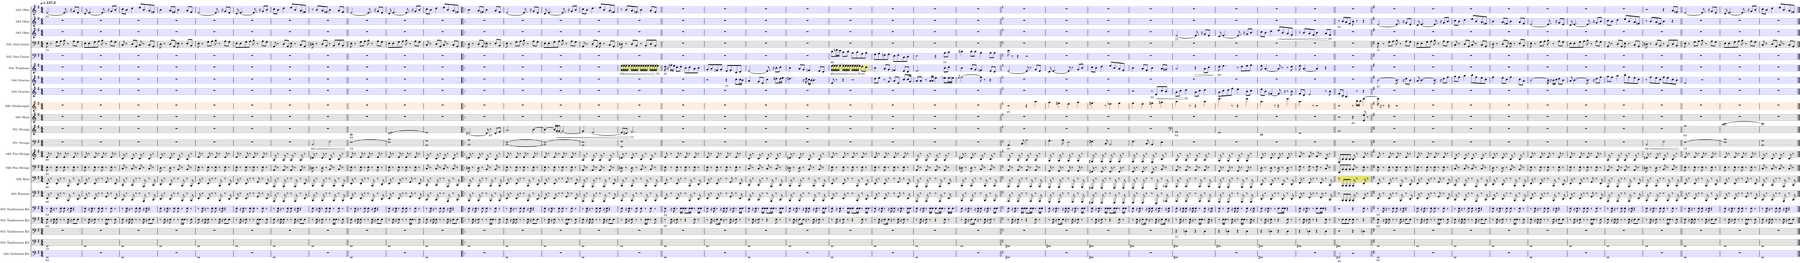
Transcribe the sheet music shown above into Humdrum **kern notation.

**kern	**dynam	**kern	**dynam	**kern	**dynam	**kern	**dynam	**kern	**dynam	**kern	**dynam	**kern	**dynam	**kern	**dynam	**kern	**dynam	**kern	**dynam	**kern	**dynam	**kern	**dynam	**kern	**dynam	**kern	**dynam	**kern	**dynam	**kern	**dynam	**kern	**dynam	**kern	**dynam	**kern	**dynam	**kern	**dynam	**kern	**dynam
*part21	*part21	*part20	*part20	*part19	*part19	*part18	*part18	*part17	*part17	*part16	*part16	*part15	*part15	*part14	*part14	*part13	*part13	*part12	*part12	*part11	*part11	*part10	*part10	*part9	*part9	*part8	*part8	*part7	*part7	*part6	*part6	*part5	*part5	*part4	*part4	*part3	*part3	*part2	*part2	*part1	*part1
*staff21	*staff21	*staff20	*staff20	*staff19	*staff19	*staff18	*staff18	*staff17	*staff17	*staff16	*staff16	*staff15	*staff15	*staff14	*staff14	*staff13	*staff13	*staff12	*staff12	*staff11	*staff11	*staff10	*staff10	*staff9	*staff9	*staff8	*staff8	*staff7	*staff7	*staff6	*staff6	*staff5	*staff5	*staff4	*staff4	*staff3	*staff3	*staff2	*staff2	*staff1	*staff1
*I"045: Orchestra Kit	*	*I"053: Tambourine Kit	*	*I"053: Tambourine Kit	*	*I"053: Tambourine Kit	*	*I"053: Tambourine Kit	*	*I"003: Bassoon	*	*I"036: Koto	*	*I"049: Pizz Strings	*	*I"049: Pizz Strings	*	*I"051: Strings	*	*I"051: Strings	*	*I"030: Harp	*	*I"026: Glockenspiel	*	*I"044: Ocarina	*	*I"044: Ocarina	*	*I"054: Trombone	*	*I"033: Jazz Guitar	*	*I"033: Jazz Guitar	*	*I"043: Oboe	*	*I"043: Oboe	*	*I"043: Oboe	*
*I'Orchstr. Kt.	*	*I'Tmbrn. Kt.	*	*I'Tmbrn. Kt.	*	*I'Tmbrn. Kt.	*	*I'Tmbrn. Kt.	*	*I'Bssn.	*	*I'Kt.	*	*I'Pzz. Strngs.	*	*I'Pzz. Strngs.	*	*I'Strngs.	*	*I'Strngs.	*	*I'Hrp.	*	*I'Glcknspl.	*	*I'Ocrn.	*	*I'Ocrn.	*	*I'Trmbn.	*	*I'Jzz. Gtr.	*	*I'Jzz. Gtr.	*	*I'Ob.	*	*I'Ob.	*	*I'Ob.	*
*stria5	*	*	*	*	*	*	*	*stria5	*	*	*	*	*	*	*	*	*	*	*	*	*	*	*	*stria5	*	*stria5	*	*stria5	*	*stria5	*	*stria5	*	*	*	*stria5	*	*stria5	*	*stria5	*
*clefF4	*	*clefF4	*	*clefF4	*	*clefF4	*	*clefF4	*	*clefFv4	*	*clefF4	*	*clefF4	*	*clefG2	*	*clefF4	*	*clefG2	*	*clefG2	*	*clefG2	*	*clefG2	*	*clefG2	*	*clefG2	*	*clefF4	*	*clefF4	*	*clefG2	*	*clefG2	*	*clefG2	*
*	*	*	*	*	*	*	*	*	*	*	*	*	*	*	*	*	*	*	*	*	*	*	*	*	*	*	*	*	*	*	*	*	*	*	*	*Trd7c12	*	*Trd7c12	*	*Trd7c12	*
*k[f#]	*	*k[f#]	*	*k[f#]	*	*k[f#]	*	*k[f#]	*	*k[f#]	*	*k[f#]	*	*k[f#]	*	*k[f#]	*	*k[f#]	*	*k[f#]	*	*k[f#]	*	*k[f#]	*	*k[f#]	*	*k[f#]	*	*k[f#]	*	*k[f#]	*	*k[f#]	*	*k[f#]	*	*k[f#]	*	*k[f#]	*
*M4/4	*	*M4/4	*	*M4/4	*	*M4/4	*	*M4/4	*	*M4/4	*	*M4/4	*	*M4/4	*	*M4/4	*	*M4/4	*	*M4/4	*	*M4/4	*	*M4/4	*	*M4/4	*	*M4/4	*	*M4/4	*	*M4/4	*	*M4/4	*	*M4/4	*	*M4/4	*	*M4/4	*
*MM138	*	*MM138	*	*MM138	*	*MM138	*	*MM138	*	*MM138	*	*MM138	*	*MM138	*	*MM138	*	*MM138	*	*MM138	*	*MM138	*	*MM138	*	*MM138	*	*MM138	*	*MM138	*	*MM138	*	*MM138	*	*MM138	*	*MM138	*	*MM138	*
=1	=1	=1	=1	=1	=1	=1	=1	=1	=1	=1	=1	=1	=1	=1	=1	=1	=1	=1	=1	=1	=1	=1	=1	=1	=1	=1	=1	=1	=1	=1	=1	=1	=1	=1	=1	=1	=1	=1	=1	=1	=1
!	!LO:DY:b	!	!LO:DY:b	!	!	!	!LO:DY:b	!	!LO:DY:b	!	!LO:DY:b	!	!LO:DY:b	!	!LO:DY:b	!	!LO:DY:b	!	!	!	!	!	!	!	!	!	!	!	!	!	!	!	!	!	!LO:DY:b	!	!	!	!	!	!LO:DY:b
1FF#	other-dynamics	1FF#	other-dynamics	1r	.	8E\	other-dynamics	8r	other-dynamics	8EEE'/	other-dynamics	8EE'/	other-dynamics	8E\	other-dynamics	8e/	other-dynamics	1r	.	1r	.	1r	.	1r	.	1r	.	1r	.	1r	.	1r	.	8E'\	other-dynamics	1r	.	1r	.	[2e/	other-dynamics
.	.	.	.	.	.	16r	.	16E\	.	8r	.	8r	.	8r	.	8r	.	.	.	.	.	.	.	.	.	.	.	.	.	.	.	.	.	8r	.	.	.	.	.	.	.
.	.	.	.	.	.	16E\	.	16r	.	.	.	.	.	.	.	.	.	.	.	.	.	.	.	.	.	.	.	.	.	.	.	.	.	.	.	.	.	.	.	.	.
.	.	.	.	.	.	8E\	.	8r	.	8EEE'/	.	8EE'/	.	8E\	.	8e/	.	.	.	.	.	.	.	.	.	.	.	.	.	.	.	.	.	8G'\L	.	.	.	.	.	.	.
.	.	.	.	.	.	8r	.	8E\	.	8r	.	8r	.	8r	.	8r	.	.	.	.	.	.	.	.	.	.	.	.	.	.	.	.	.	8A'\J	.	.	.	.	.	.	.
.	.	.	.	.	.	8r	.	8E\	.	8r	.	8r	.	8E\	.	8e/	.	.	.	.	.	.	.	.	.	.	.	.	.	.	.	.	.	8B'\	.	.	.	.	.	8.e/]	.
.	.	.	.	.	.	16E\	.	16r	.	8BBBB'/	.	8BBB/	.	8r	.	8r	.	.	.	.	.	.	.	.	.	.	.	.	.	.	.	.	.	8r	.	.	.	.	.	.	.
.	.	.	.	.	.	16r	.	16E\	.	.	.	.	.	.	.	.	.	.	.	.	.	.	.	.	.	.	.	.	.	.	.	.	.	.	.	.	.	.	.	16r	.
.	.	.	.	.	.	8E\L	.	4r	.	8r	.	8r	.	8E\	.	8e/	.	.	.	.	.	.	.	.	.	.	.	.	.	.	.	.	.	8A'\L	.	.	.	.	.	8g/L	.
.	.	.	.	.	.	8E\J	.	.	.	8DDD'/	.	8DD'/	.	8r	.	8r	.	.	.	.	.	.	.	.	.	.	.	.	.	.	.	.	.	8G'\J	.	.	.	.	.	8e/J	.
=2	=2	=2	=2	=2	=2	=2	=2	=2	=2	=2	=2	=2	=2	=2	=2	=2	=2	=2	=2	=2	=2	=2	=2	=2	=2	=2	=2	=2	=2	=2	=2	=2	=2	=2	=2	=2	=2	=2	=2	=2	=2
1r	.	1FF#	.	1r	.	8r	.	8E\	.	8EEE'/	.	8EE'/	.	8E\	.	8e/	.	1r	.	1r	.	1r	.	1r	.	1r	.	1r	.	1r	.	1r	.	8E'\L	.	1r	.	1r	.	8d/	.
.	.	.	.	.	.	16E\	.	16r	.	8r	.	8r	.	8r	.	8r	.	.	.	.	.	.	.	.	.	.	.	.	.	.	.	.	.	8E'\	.	.	.	.	.	[4.e/	.
.	.	.	.	.	.	16r	.	16E\	.	.	.	.	.	.	.	.	.	.	.	.	.	.	.	.	.	.	.	.	.	.	.	.	.	.	.	.	.	.	.	.	.
.	.	.	.	.	.	8E\	.	8r	.	8EEE'/	.	8EE'/	.	8E\	.	8e/	.	.	.	.	.	.	.	.	.	.	.	.	.	.	.	.	.	8G'\	.	.	.	.	.	.	.
.	.	.	.	.	.	8r	.	8E\	.	8r	.	8r	.	8r	.	8r	.	.	.	.	.	.	.	.	.	.	.	.	.	.	.	.	.	8A'\J	.	.	.	.	.	.	.
.	.	.	.	.	.	8r	.	8E\	.	8r	.	8r	.	8E\	.	8e/	.	.	.	.	.	.	.	.	.	.	.	.	.	.	.	.	.	8B'\	.	.	.	.	.	8.e/]	.
.	.	.	.	.	.	16E\LL	.	8r	.	8GGG'/	.	8GG/	.	8r	.	8r	.	.	.	.	.	.	.	.	.	.	.	.	.	.	.	.	.	8r	.	.	.	.	.	.	.
.	.	.	.	.	.	16E\JJ	.	.	.	.	.	.	.	.	.	.	.	.	.	.	.	.	.	.	.	.	.	.	.	.	.	.	.	.	.	.	.	.	.	16r	.
.	.	.	.	.	.	8r	.	8E\	.	8r	.	8r	.	8E\	.	8e/	.	.	.	.	.	.	.	.	.	.	.	.	.	.	.	.	.	8A'\L	.	.	.	.	.	8g/L	.
.	.	.	.	.	.	8E\	.	8r	.	8EEE'/	.	8EE'/	.	8r	.	8r	.	.	.	.	.	.	.	.	.	.	.	.	.	.	.	.	.	8G'\J	.	.	.	.	.	8b/J	.
=3	=3	=3	=3	=3	=3	=3	=3	=3	=3	=3	=3	=3	=3	=3	=3	=3	=3	=3	=3	=3	=3	=3	=3	=3	=3	=3	=3	=3	=3	=3	=3	=3	=3	=3	=3	=3	=3	=3	=3	=3	=3
1FF#	.	1FF#	.	1r	.	8E\	.	8r	.	8CCC'/	.	8CC'/	.	8C/	.	8c/	.	1r	.	1r	.	1r	.	1r	.	1r	.	1r	.	1r	.	1r	.	8C'/	.	1r	.	1r	.	8cc\L	.
.	.	.	.	.	.	16r	.	16E\	.	8r	.	8r	.	8r	.	8r	.	.	.	.	.	.	.	.	.	.	.	.	.	.	.	.	.	8r	.	.	.	.	.	8b\J	.
.	.	.	.	.	.	16E\	.	16r	.	.	.	.	.	.	.	.	.	.	.	.	.	.	.	.	.	.	.	.	.	.	.	.	.	.	.	.	.	.	.	.	.
.	.	.	.	.	.	8E\	.	8r	.	8CCC'/	.	8CC'/	.	8C/	.	8c/	.	.	.	.	.	.	.	.	.	.	.	.	.	.	.	.	.	8D'/L	.	.	.	.	.	4dd\	.
.	.	.	.	.	.	8r	.	8E\	.	8r	.	8r	.	8r	.	8r	.	.	.	.	.	.	.	.	.	.	.	.	.	.	.	.	.	8AA'/J	.	.	.	.	.	.	.
.	.	.	.	.	.	8r	.	8E\	.	8r	.	8r	.	8C/	.	8c/	.	.	.	.	.	.	.	.	.	.	.	.	.	.	.	.	.	8C'/	.	.	.	.	.	8ee/L	.
.	.	.	.	.	.	16E\	.	16r	.	8AAAA'/	.	8AAA/	.	8r	.	8r	.	.	.	.	.	.	.	.	.	.	.	.	.	.	.	.	.	8r	.	.	.	.	.	8b/	.
.	.	.	.	.	.	16r	.	16E\	.	.	.	.	.	.	.	.	.	.	.	.	.	.	.	.	.	.	.	.	.	.	.	.	.	.	.	.	.	.	.	.	.
.	.	.	.	.	.	8E\L	.	4r	.	8r	.	8r	.	8C/	.	8c/	.	.	.	.	.	.	.	.	.	.	.	.	.	.	.	.	.	8C'/L	.	.	.	.	.	8a'/	.
.	.	.	.	.	.	8E\J	.	.	.	8CCC'/	.	8CC'/	.	8r	.	8r	.	.	.	.	.	.	.	.	.	.	.	.	.	.	.	.	.	8AA'/J	.	.	.	.	.	8fn'/J	.
=4	=4	=4	=4	=4	=4	=4	=4	=4	=4	=4	=4	=4	=4	=4	=4	=4	=4	=4	=4	=4	=4	=4	=4	=4	=4	=4	=4	=4	=4	=4	=4	=4	=4	=4	=4	=4	=4	=4	=4	=4	=4
1r	.	1FF#	.	1r	.	8r	.	8E\	.	8DDD'/	.	8DD'/	.	8D\	.	8d/	.	1r	.	1r	.	1r	.	1r	.	1r	.	1r	.	1r	.	1r	.	8D'\	.	1r	.	1r	.	4b\	.
.	.	.	.	.	.	16E\	.	16r	.	8r	.	8r	.	8r	.	8r	.	.	.	.	.	.	.	.	.	.	.	.	.	.	.	.	.	8r	.	.	.	.	.	.	.
.	.	.	.	.	.	16r	.	16E\	.	.	.	.	.	.	.	.	.	.	.	.	.	.	.	.	.	.	.	.	.	.	.	.	.	.	.	.	.	.	.	.	.
.	.	.	.	.	.	8E\	.	8r	.	8DDD'/	.	8DD'/	.	8D\	.	8d/	.	.	.	.	.	.	.	.	.	.	.	.	.	.	.	.	.	8D'/L	.	.	.	.	.	8a'/L	.
.	.	.	.	.	.	8r	.	8E\	.	8r	.	8r	.	8r	.	8r	.	.	.	.	.	.	.	.	.	.	.	.	.	.	.	.	.	8AA'/J	.	.	.	.	.	8fn'/J	.
.	.	.	.	.	.	8r	.	8E\	.	8r	.	8r	.	8BB/	.	8B/	.	.	.	.	.	.	.	.	.	.	.	.	.	.	.	.	.	8E-X'\	.	.	.	.	.	4b\	.
.	.	.	.	.	.	16E\LL	.	8r	.	8BBBB'/	.	8BBB/	.	8r	.	8r	.	.	.	.	.	.	.	.	.	.	.	.	.	.	.	.	.	8r	.	.	.	.	.	.	.
.	.	.	.	.	.	16E\JJ	.	.	.	.	.	.	.	.	.	.	.	.	.	.	.	.	.	.	.	.	.	.	.	.	.	.	.	.	.	.	.	.	.	.	.
.	.	.	.	.	.	8r	.	8E\	.	8r	.	8r	.	8BB/	.	8B/	.	.	.	.	.	.	.	.	.	.	.	.	.	.	.	.	.	8E-'/L	.	.	.	.	.	8a'/L	.
.	.	.	.	.	.	8E\	.	8r	.	8BBBB'/	.	8BBB'/	.	8r	.	8r	.	.	.	.	.	.	.	.	.	.	.	.	.	.	.	.	.	8BB'/J	.	.	.	.	.	8f'/J	.
=5	=5	=5	=5	=5	=5	=5	=5	=5	=5	=5	=5	=5	=5	=5	=5	=5	=5	=5	=5	=5	=5	=5	=5	=5	=5	=5	=5	=5	=5	=5	=5	=5	=5	=5	=5	=5	=5	=5	=5	=5	=5
1FF#	.	1FF#	.	1r	.	8E\	.	8r	.	8EEE'/	.	8EE'/	.	8E\	.	8e/	.	1r	.	1r	.	1r	.	1r	.	1r	.	1r	.	1r	.	1r	.	8E'\	.	1r	.	1r	.	[2e/	.
.	.	.	.	.	.	16r	.	16E\	.	8r	.	8r	.	8r	.	8r	.	.	.	.	.	.	.	.	.	.	.	.	.	.	.	.	.	8r	.	.	.	.	.	.	.
.	.	.	.	.	.	16E\	.	16r	.	.	.	.	.	.	.	.	.	.	.	.	.	.	.	.	.	.	.	.	.	.	.	.	.	.	.	.	.	.	.	.	.
.	.	.	.	.	.	8E\	.	8r	.	8EEE'/	.	8EE'/	.	8E\	.	8e/	.	.	.	.	.	.	.	.	.	.	.	.	.	.	.	.	.	8G'\L	.	.	.	.	.	.	.
.	.	.	.	.	.	8r	.	8E\	.	8r	.	8r	.	8r	.	8r	.	.	.	.	.	.	.	.	.	.	.	.	.	.	.	.	.	8A'\J	.	.	.	.	.	.	.
.	.	.	.	.	.	8r	.	8E\	.	8r	.	8r	.	8E\	.	8e/	.	.	.	.	.	.	.	.	.	.	.	.	.	.	.	.	.	8B'\	.	.	.	.	.	8.e/]	.
.	.	.	.	.	.	16E\	.	16r	.	8BBBB'/	.	8BBB/	.	8r	.	8r	.	.	.	.	.	.	.	.	.	.	.	.	.	.	.	.	.	8r	.	.	.	.	.	.	.
.	.	.	.	.	.	16r	.	16E\	.	.	.	.	.	.	.	.	.	.	.	.	.	.	.	.	.	.	.	.	.	.	.	.	.	.	.	.	.	.	.	16r	.
.	.	.	.	.	.	8E\L	.	4r	.	8r	.	8r	.	8E\	.	8e/	.	.	.	.	.	.	.	.	.	.	.	.	.	.	.	.	.	8A'\L	.	.	.	.	.	8g/L	.
.	.	.	.	.	.	8E\J	.	.	.	8DDD'/	.	8DD'/	.	8r	.	8r	.	.	.	.	.	.	.	.	.	.	.	.	.	.	.	.	.	8G'\J	.	.	.	.	.	8e/J	.
=6	=6	=6	=6	=6	=6	=6	=6	=6	=6	=6	=6	=6	=6	=6	=6	=6	=6	=6	=6	=6	=6	=6	=6	=6	=6	=6	=6	=6	=6	=6	=6	=6	=6	=6	=6	=6	=6	=6	=6	=6	=6
1r	.	1FF#	.	1r	.	8r	.	8E\	.	8EEE'/	.	8EE'/	.	8E\	.	8e/	.	1r	.	1r	.	1r	.	1r	.	1r	.	1r	.	1r	.	1r	.	8E'\L	.	1r	.	1r	.	8d/	.
.	.	.	.	.	.	16E\	.	16r	.	8r	.	8r	.	8r	.	8r	.	.	.	.	.	.	.	.	.	.	.	.	.	.	.	.	.	8E'\	.	.	.	.	.	[4.e/	.
.	.	.	.	.	.	16r	.	16E\	.	.	.	.	.	.	.	.	.	.	.	.	.	.	.	.	.	.	.	.	.	.	.	.	.	.	.	.	.	.	.	.	.
.	.	.	.	.	.	8E\	.	8r	.	8EEE'/	.	8EE'/	.	8E\	.	8e/	.	.	.	.	.	.	.	.	.	.	.	.	.	.	.	.	.	8G'\	.	.	.	.	.	.	.
.	.	.	.	.	.	8r	.	8E\	.	8r	.	8r	.	8r	.	8r	.	.	.	.	.	.	.	.	.	.	.	.	.	.	.	.	.	8A'\J	.	.	.	.	.	.	.
.	.	.	.	.	.	8r	.	8E\	.	8r	.	8r	.	8E\	.	8e/	.	.	.	.	.	.	.	.	.	.	.	.	.	.	.	.	.	8B'\	.	.	.	.	.	8.e/]	.
.	.	.	.	.	.	16E\LL	.	8r	.	8GGG'/	.	8GG/	.	8r	.	8r	.	.	.	.	.	.	.	.	.	.	.	.	.	.	.	.	.	8r	.	.	.	.	.	.	.
.	.	.	.	.	.	16E\JJ	.	.	.	.	.	.	.	.	.	.	.	.	.	.	.	.	.	.	.	.	.	.	.	.	.	.	.	.	.	.	.	.	.	16r	.
.	.	.	.	.	.	8r	.	8E\	.	8r	.	8r	.	8E\	.	8e/	.	.	.	.	.	.	.	.	.	.	.	.	.	.	.	.	.	8A'\L	.	.	.	.	.	8g/L	.
.	.	.	.	.	.	8E\	.	8r	.	8EEE'/	.	8EE'/	.	8r	.	8r	.	.	.	.	.	.	.	.	.	.	.	.	.	.	.	.	.	8G'\J	.	.	.	.	.	8b/J	.
=7	=7	=7	=7	=7	=7	=7	=7	=7	=7	=7	=7	=7	=7	=7	=7	=7	=7	=7	=7	=7	=7	=7	=7	=7	=7	=7	=7	=7	=7	=7	=7	=7	=7	=7	=7	=7	=7	=7	=7	=7	=7
1FF#	.	1FF#	.	1r	.	8E\	.	8r	.	8AAAA'/	.	8AAA'/	.	8AA/	.	8A/	.	1r	.	1r	.	1r	.	1r	.	1r	.	1r	.	1r	.	1r	.	8AA'/	.	1r	.	1r	.	8cc\L	.
.	.	.	.	.	.	16r	.	16E\	.	8r	.	8r	.	8r	.	8r	.	.	.	.	.	.	.	.	.	.	.	.	.	.	.	.	.	8r	.	.	.	.	.	8b\J	.
.	.	.	.	.	.	16E\	.	16r	.	.	.	.	.	.	.	.	.	.	.	.	.	.	.	.	.	.	.	.	.	.	.	.	.	.	.	.	.	.	.	.	.
.	.	.	.	.	.	8E\	.	8r	.	8AAAA'/	.	8AAA'/	.	8AA/	.	8A/	.	.	.	.	.	.	.	.	.	.	.	.	.	.	.	.	.	8D'/L	.	.	.	.	.	4dd\	.
.	.	.	.	.	.	8r	.	8E\	.	8r	.	8r	.	8r	.	8r	.	.	.	.	.	.	.	.	.	.	.	.	.	.	.	.	.	8AA'/J	.	.	.	.	.	.	.
.	.	.	.	.	.	8r	.	8E\	.	8r	.	8r	.	8AA/	.	8A/	.	.	.	.	.	.	.	.	.	.	.	.	.	.	.	.	.	8E'\	.	.	.	.	.	8ee/L	.
.	.	.	.	.	.	16E\	.	16r	.	8AAAA'/	.	8AAA/	.	8r	.	8r	.	.	.	.	.	.	.	.	.	.	.	.	.	.	.	.	.	8r	.	.	.	.	.	8b/	.
.	.	.	.	.	.	16r	.	16E\	.	.	.	.	.	.	.	.	.	.	.	.	.	.	.	.	.	.	.	.	.	.	.	.	.	.	.	.	.	.	.	.	.
.	.	.	.	.	.	8E\L	.	4r	.	8r	.	8r	.	8AA/	.	8A/	.	.	.	.	.	.	.	.	.	.	.	.	.	.	.	.	.	8C'/L	.	.	.	.	.	8a'/	.
.	.	.	.	.	.	8E\J	.	.	.	8EEE'/	.	8EE'/	.	8r	.	8r	.	.	.	.	.	.	.	.	.	.	.	.	.	.	.	.	.	8AA'/J	.	.	.	.	.	8fn'/J	.
=8	=8	=8	=8	=8	=8	=8	=8	=8	=8	=8	=8	=8	=8	=8	=8	=8	=8	=8	=8	=8	=8	=8	=8	=8	=8	=8	=8	=8	=8	=8	=8	=8	=8	=8	=8	=8	=8	=8	=8	=8	=8
!	!	!	!	!	!	!	!	!	!	!	!	!	!	!	!	!	!	!	!LO:HP:b	!	!	!	!	!	!	!	!	!	!	!	!	!	!	!	!	!	!	!	!	!	!
!	!	!	!	!	!	!	!	!	!	!	!	!	!	!	!	!	!	!	!LO:DY:n=1:b	!	!	!	!	!	!	!	!	!	!	!	!	!	!	!	!	!	!	!	!	!	!
1r	.	1FF#	.	1r	.	8r	.	8E\	.	8BBBB'/	.	8BBB'/	.	8D#X\	.	8d#X/	.	2BB/	< other-dynamics	1r	.	1r	.	1r	.	1r	.	1r	.	1r	.	1r	.	8D#X'\	.	1r	.	1r	.	8r	.
.	.	.	.	.	.	16E\	.	16r	.	8r	.	8r	.	8r	.	8r	.	.	.	.	.	.	.	.	.	.	.	.	.	.	.	.	.	8r	.	.	.	.	.	8b/L	.
.	.	.	.	.	.	16r	.	16E\	.	.	.	.	.	.	.	.	.	.	.	.	.	.	.	.	.	.	.	.	.	.	.	.	.	.	.	.	.	.	.	.	.
.	.	.	.	.	.	8E\	.	8r	.	8BBBB'/	.	8BBB'/	.	8D#\	.	8d#/	.	.	.	.	.	.	.	.	.	.	.	.	.	.	.	.	.	8D#'/L	.	.	.	.	.	8a'/	.
.	.	.	.	.	.	8r	.	8E\	.	8r	.	8r	.	8r	.	8r	.	.	.	.	.	.	.	.	.	.	.	.	.	.	.	.	.	8BB'/J	.	.	.	.	.	8fn'/J	.
.	.	.	.	.	.	8r	.	8E\	.	8r	.	8r	.	8BB/	.	8B/	.	2F#\	.	.	.	.	.	.	.	.	.	.	.	.	.	.	.	8r	.	.	.	.	.	4b\	.
.	.	.	.	.	.	16E\LL	.	8r	.	8BBBB'/	.	8BBB/	.	8r	.	8r	.	.	.	.	.	.	.	.	.	.	.	.	.	.	.	.	.	8BB'/L	.	.	.	.	.	.	.
.	.	.	.	.	.	16E\JJ	.	.	.	.	.	.	.	.	.	.	.	.	.	.	.	.	.	.	.	.	.	.	.	.	.	.	.	.	.	.	.	.	.	.	.
.	.	.	.	.	.	8r	.	8E\	.	8r	.	8r	.	8BB/	.	8B/	.	.	.	.	.	.	.	.	.	.	.	.	.	.	.	.	.	8D#'/	.	.	.	.	.	8a'/L	.
.	.	.	.	.	.	8E\	.	8r	.	8BBBB'/	.	8BBB'/	.	8r	.	8r	.	.	.	.	.	.	.	.	.	.	.	.	.	.	.	.	.	8BB'/J	.	.	.	.	.	8f'/J	.
.	.	.	.	.	.	.	.	.	.	.	.	.	.	.	.	.	.	.	[	.	.	.	.	.	.	.	.	.	.	.	.	.	.	.	.	.	.	.	.	.	.
=9||	=9||	=9||	=9||	=9||	=9||	=9||	=9||	=9||	=9||	=9||	=9||	=9||	=9||	=9||	=9||	=9||	=9||	=9||	=9||	=9||	=9||	=9||	=9||	=9||	=9||	=9||	=9||	=9||	=9||	=9||	=9||	=9||	=9||	=9||	=9||	=9||	=9||	=9||	=9||	=9||	=9||
!	!	!	!	!	!	!	!	!	!	!	!	!	!	!	!	!	!	!	!LO:DY:b	!	!LO:DY:b	!	!	!	!	!	!	!	!	!	!	!	!	!	!	!	!	!	!	!	!
1FF#	.	1FF#	.	1r	.	8E\	.	8r	.	8EEE'/	.	8EE'/	.	8E\	.	8e/	.	[1E	other-dynamics	1B	other-dynamics	1r	.	1r	.	1r	.	1r	.	1r	.	1r	.	8E'\	.	1r	.	1r	.	[2e/	.
.	.	.	.	.	.	16r	.	16E\	.	8r	.	8r	.	8r	.	8r	.	.	.	.	.	.	.	.	.	.	.	.	.	.	.	.	.	8r	.	.	.	.	.	.	.
.	.	.	.	.	.	16E\	.	16r	.	.	.	.	.	.	.	.	.	.	.	.	.	.	.	.	.	.	.	.	.	.	.	.	.	.	.	.	.	.	.	.	.
.	.	.	.	.	.	8E\	.	8r	.	8EEE'/	.	8EE'/	.	8E\	.	8e/	.	.	.	.	.	.	.	.	.	.	.	.	.	.	.	.	.	8G'\L	.	.	.	.	.	.	.
.	.	.	.	.	.	8r	.	8E\	.	8r	.	8r	.	8r	.	8r	.	.	.	.	.	.	.	.	.	.	.	.	.	.	.	.	.	8A'\J	.	.	.	.	.	.	.
.	.	.	.	.	.	8r	.	8E\	.	8r	.	8r	.	8E\	.	8e/	.	.	.	.	.	.	.	.	.	.	.	.	.	.	.	.	.	8B'\	.	.	.	.	.	8.e/]	.
.	.	.	.	.	.	16E\	.	16r	.	8BBBB'/	.	8BBB/	.	8r	.	8r	.	.	.	.	.	.	.	.	.	.	.	.	.	.	.	.	.	8r	.	.	.	.	.	.	.
.	.	.	.	.	.	16r	.	16E\	.	.	.	.	.	.	.	.	.	.	.	.	.	.	.	.	.	.	.	.	.	.	.	.	.	.	.	.	.	.	.	16r	.
.	.	.	.	.	.	8E\L	.	4r	.	8r	.	8r	.	8E\	.	8e/	.	.	.	.	.	.	.	.	.	.	.	.	.	.	.	.	.	8A'\L	.	.	.	.	.	8g/L	.
.	.	.	.	.	.	8E\J	.	.	.	8DDD'/	.	8DD'/	.	8r	.	8r	.	.	.	.	.	.	.	.	.	.	.	.	.	.	.	.	.	8G'\J	.	.	.	.	.	8e/J	.
=10	=10	=10	=10	=10	=10	=10	=10	=10	=10	=10	=10	=10	=10	=10	=10	=10	=10	=10	=10	=10	=10	=10	=10	=10	=10	=10	=10	=10	=10	=10	=10	=10	=10	=10	=10	=10	=10	=10	=10	=10	=10
1r	.	1FF#	.	1r	.	8r	.	8E\	.	8EEE'/	.	8EE'/	.	8E\	.	8e/	.	1E] 1B	.	1d [1e	.	1r	.	1r	.	1r	.	1r	.	1r	.	1r	.	8E'\L	.	1r	.	1r	.	8d/	.
.	.	.	.	.	.	16E\	.	16r	.	8r	.	8r	.	8r	.	8r	.	.	.	.	.	.	.	.	.	.	.	.	.	.	.	.	.	8E'\	.	.	.	.	.	[4.e/	.
.	.	.	.	.	.	16r	.	16E\	.	.	.	.	.	.	.	.	.	.	.	.	.	.	.	.	.	.	.	.	.	.	.	.	.	.	.	.	.	.	.	.	.
.	.	.	.	.	.	8E\	.	8r	.	8EEE'/	.	8EE'/	.	8E\	.	8e/	.	.	.	.	.	.	.	.	.	.	.	.	.	.	.	.	.	8G'\	.	.	.	.	.	.	.
.	.	.	.	.	.	8r	.	8E\	.	8r	.	8r	.	8r	.	8r	.	.	.	.	.	.	.	.	.	.	.	.	.	.	.	.	.	8A'\J	.	.	.	.	.	.	.
.	.	.	.	.	.	8r	.	8E\	.	8r	.	8r	.	8E\	.	8e/	.	.	.	.	.	.	.	.	.	.	.	.	.	.	.	.	.	8B'\	.	.	.	.	.	8.e/]	.
.	.	.	.	.	.	16E\LL	.	8r	.	8GGG'/	.	8GG/	.	8r	.	8r	.	.	.	.	.	.	.	.	.	.	.	.	.	.	.	.	.	8r	.	.	.	.	.	.	.
.	.	.	.	.	.	16E\JJ	.	.	.	.	.	.	.	.	.	.	.	.	.	.	.	.	.	.	.	.	.	.	.	.	.	.	.	.	.	.	.	.	.	16r	.
.	.	.	.	.	.	8r	.	8E\	.	8r	.	8r	.	8E\	.	8e/	.	.	.	.	.	.	.	.	.	.	.	.	.	.	.	.	.	8A'\L	.	.	.	.	.	8g/L	.
.	.	.	.	.	.	8E\	.	8r	.	8EEE'/	.	8EE'/	.	8r	.	8r	.	.	.	.	.	.	.	.	.	.	.	.	.	.	.	.	.	8G'\J	.	.	.	.	.	8b/J	.
=11	=11	=11	=11	=11	=11	=11	=11	=11	=11	=11	=11	=11	=11	=11	=11	=11	=11	=11	=11	=11	=11	=11	=11	=11	=11	=11	=11	=11	=11	=11	=11	=11	=11	=11	=11	=11	=11	=11	=11	=11	=11
1FF#	.	1FF#	.	1r	.	8E\	.	8r	.	8CCC'/	.	8CC'/	.	8C/	.	8c/	.	1AA 1G	.	1e]	.	1r	.	1r	.	1r	.	1r	.	1r	.	1r	.	8C'/	.	1r	.	1r	.	8cc\L	.
.	.	.	.	.	.	16r	.	16E\	.	8r	.	8r	.	8r	.	8r	.	.	.	.	.	.	.	.	.	.	.	.	.	.	.	.	.	8r	.	.	.	.	.	8b\J	.
.	.	.	.	.	.	16E\	.	16r	.	.	.	.	.	.	.	.	.	.	.	.	.	.	.	.	.	.	.	.	.	.	.	.	.	.	.	.	.	.	.	.	.
.	.	.	.	.	.	8E\	.	8r	.	8CCC'/	.	8CC'/	.	8C/	.	8c/	.	.	.	.	.	.	.	.	.	.	.	.	.	.	.	.	.	8D'/L	.	.	.	.	.	4dd\	.
.	.	.	.	.	.	8r	.	8E\	.	8r	.	8r	.	8r	.	8r	.	.	.	.	.	.	.	.	.	.	.	.	.	.	.	.	.	8AA'/J	.	.	.	.	.	.	.
.	.	.	.	.	.	8r	.	8E\	.	8r	.	8r	.	8C/	.	8c/	.	.	.	.	.	.	.	.	.	.	.	.	.	.	.	.	.	8C'/	.	.	.	.	.	8ee/L	.
.	.	.	.	.	.	16E\	.	16r	.	8AAAA'/	.	8AAA/	.	8r	.	8r	.	.	.	.	.	.	.	.	.	.	.	.	.	.	.	.	.	8r	.	.	.	.	.	8b/	.
.	.	.	.	.	.	16r	.	16E\	.	.	.	.	.	.	.	.	.	.	.	.	.	.	.	.	.	.	.	.	.	.	.	.	.	.	.	.	.	.	.	.	.
.	.	.	.	.	.	8E\L	.	4r	.	8r	.	8r	.	8C/	.	8c/	.	.	.	.	.	.	.	.	.	.	.	.	.	.	.	.	.	8C'/L	.	.	.	.	.	8a'/	.
.	.	.	.	.	.	8E\J	.	.	.	8CCC'/	.	8CC'/	.	8r	.	8r	.	.	.	.	.	.	.	.	.	.	.	.	.	.	.	.	.	8AA'/J	.	.	.	.	.	8fn'/J	.
=12!|:	=12!|:	=12!|:	=12!|:	=12!|:	=12!|:	=12!|:	=12!|:	=12!|:	=12!|:	=12!|:	=12!|:	=12!|:	=12!|:	=12!|:	=12!|:	=12!|:	=12!|:	=12!|:	=12!|:	=12!|:	=12!|:	=12!|:	=12!|:	=12!|:	=12!|:	=12!|:	=12!|:	=12!|:	=12!|:	=12!|:	=12!|:	=12!|:	=12!|:	=12!|:	=12!|:	=12!|:	=12!|:	=12!|:	=12!|:	=12!|:	=12!|:
1r	.	1FF#	.	1r	.	8r	.	8E\	.	8BBBB'/	.	8BBB'/	.	8D#X\	.	8d#X/	.	1BB 1A	.	[2d#X/	.	1r	.	1r	.	1r	.	1r	.	1r	.	1r	.	8D'\	.	1r	.	1r	.	4b\	.
.	.	.	.	.	.	16E\	.	16r	.	8r	.	8r	.	8r	.	8r	.	.	.	.	.	.	.	.	.	.	.	.	.	.	.	.	.	8r	.	.	.	.	.	.	.
.	.	.	.	.	.	16r	.	16E\	.	.	.	.	.	.	.	.	.	.	.	.	.	.	.	.	.	.	.	.	.	.	.	.	.	.	.	.	.	.	.	.	.
.	.	.	.	.	.	8E\	.	8r	.	8BBBB'/	.	8BBB'/	.	8D#\	.	8d#/	.	.	.	.	.	.	.	.	.	.	.	.	.	.	.	.	.	8D'/L	.	.	.	.	.	8a'/L	.
.	.	.	.	.	.	8r	.	8E\	.	8r	.	8r	.	8r	.	8r	.	.	.	.	.	.	.	.	.	.	.	.	.	.	.	.	.	8AA'/J	.	.	.	.	.	8fn'/J	.
.	.	.	.	.	.	8r	.	8E\	.	8r	.	8r	.	8BB/	.	8B/	.	.	.	8d#/]	.	.	.	.	.	.	.	.	.	.	.	.	.	8E-X'\	.	.	.	.	.	4b\	.
!	!	!	!	!	!	!	!	!	!	!	!	!	!	!	!	!	!	!	!	!	!LO:DY:b	!	!	!	!	!	!	!	!	!	!	!	!	!	!	!	!	!	!	!	!
.	.	.	.	.	.	16E\LL	.	8r	.	8BBBB'/	.	8BBB/	.	8r	.	8r	.	.	.	8r	other-dynamics	.	.	.	.	.	.	.	.	.	.	.	.	8r	.	.	.	.	.	.	.
.	.	.	.	.	.	16E\JJ	.	.	.	.	.	.	.	.	.	.	.	.	.	.	.	.	.	.	.	.	.	.	.	.	.	.	.	.	.	.	.	.	.	.	.
.	.	.	.	.	.	8r	.	8E\	.	8r	.	8r	.	8BB/	.	8B/	.	.	.	8d#'/L	.	.	.	.	.	.	.	.	.	.	.	.	.	8E-'/L	.	.	.	.	.	8a'/L	.
.	.	.	.	.	.	8E\	.	8r	.	8BBBB'/	.	8BBB'/	.	8r	.	8r	.	.	.	8f#'/J	.	.	.	.	.	.	.	.	.	.	.	.	.	8BB'/J	.	.	.	.	.	8f'/J	.
=13	=13	=13	=13	=13	=13	=13	=13	=13	=13	=13	=13	=13	=13	=13	=13	=13	=13	=13	=13	=13	=13	=13	=13	=13	=13	=13	=13	=13	=13	=13	=13	=13	=13	=13	=13	=13	=13	=13	=13	=13	=13
1FF#	.	1FF#	.	1r	.	8E\	.	8r	.	8EEE'/	.	8EE'/	.	8E\	.	8e/	.	[1BB [1E	.	2.a/	.	1r	.	1r	.	1r	.	1r	.	1r	.	1r	.	8E'\	.	1r	.	1r	.	[2e/	.
.	.	.	.	.	.	16r	.	16E\	.	8r	.	8r	.	8r	.	8r	.	.	.	.	.	.	.	.	.	.	.	.	.	.	.	.	.	8r	.	.	.	.	.	.	.
.	.	.	.	.	.	16E\	.	16r	.	.	.	.	.	.	.	.	.	.	.	.	.	.	.	.	.	.	.	.	.	.	.	.	.	.	.	.	.	.	.	.	.
.	.	.	.	.	.	8E\	.	8r	.	8EEE'/	.	8EE'/	.	8E\	.	8e/	.	.	.	.	.	.	.	.	.	.	.	.	.	.	.	.	.	8G'\L	.	.	.	.	.	.	.
.	.	.	.	.	.	8r	.	8E\	.	8r	.	8r	.	8r	.	8r	.	.	.	.	.	.	.	.	.	.	.	.	.	.	.	.	.	8A'\J	.	.	.	.	.	.	.
.	.	.	.	.	.	8r	.	8E\	.	8r	.	8r	.	8E\	.	8e/	.	.	.	.	.	.	.	.	.	.	.	.	.	.	.	.	.	8B'\	.	.	.	.	.	8.e/]	.
.	.	.	.	.	.	16E\	.	16r	.	8BBBB'/	.	8BBB/	.	8r	.	8r	.	.	.	.	.	.	.	.	.	.	.	.	.	.	.	.	.	8r	.	.	.	.	.	.	.
.	.	.	.	.	.	16r	.	16E\	.	.	.	.	.	.	.	.	.	.	.	.	.	.	.	.	.	.	.	.	.	.	.	.	.	.	.	.	.	.	.	16r	.
.	.	.	.	.	.	8E\L	.	4r	.	8r	.	8r	.	8E\	.	8e/	.	.	.	[4b\	.	.	.	.	.	.	.	.	.	.	.	.	.	8A'\L	.	.	.	.	.	8g/L	.
.	.	.	.	.	.	8E\J	.	.	.	8DDD'/	.	8DD'/	.	8r	.	8r	.	.	.	.	.	.	.	.	.	.	.	.	.	.	.	.	.	8G'\J	.	.	.	.	.	8e/J	.
=14	=14	=14	=14	=14	=14	=14	=14	=14	=14	=14	=14	=14	=14	=14	=14	=14	=14	=14	=14	=14	=14	=14	=14	=14	=14	=14	=14	=14	=14	=14	=14	=14	=14	=14	=14	=14	=14	=14	=14	=14	=14
1r	.	1FF#	.	1r	.	8r	.	8E\	.	8EEE'/	.	8EE'/	.	8E\	.	8e/	.	1BB] 1E_	.	4b\_	.	1r	.	1r	.	1r	.	1r	.	1r	.	1r	.	8E'\L	.	1r	.	1r	.	8d/	.
.	.	.	.	.	.	16E\	.	16r	.	8r	.	8r	.	8r	.	8r	.	.	.	.	.	.	.	.	.	.	.	.	.	.	.	.	.	8E'\	.	.	.	.	.	[4.e/	.
.	.	.	.	.	.	16r	.	16E\	.	.	.	.	.	.	.	.	.	.	.	.	.	.	.	.	.	.	.	.	.	.	.	.	.	.	.	.	.	.	.	.	.
.	.	.	.	.	.	8E\	.	8r	.	8EEE'/	.	8EE'/	.	8E\	.	8e/	.	.	.	16b/LL]	.	.	.	.	.	.	.	.	.	.	.	.	.	8G'\	.	.	.	.	.	.	.
!	!	!	!	!	!	!	!	!	!	!	!	!	!	!	!	!	!	!	!	!	!LO:HP:b	!	!	!	!	!	!	!	!	!	!	!	!	!	!	!	!	!	!	!	!
.	.	.	.	.	.	.	.	.	.	.	.	.	.	.	.	.	.	.	.	[16g/J	<	.	.	.	.	.	.	.	.	.	.	.	.	.	.	.	.	.	.	.	.
.	.	.	.	.	.	8r	.	8E\	.	8r	.	8r	.	8r	.	8r	.	.	.	8g/J_	.	.	.	.	.	.	.	.	.	.	.	.	.	8A'\J	.	.	.	.	.	.	.
.	.	.	.	.	.	8r	.	8E\	.	8r	.	8r	.	8E\	.	8e/	.	.	.	2g/_	.	.	.	.	.	.	.	.	.	.	.	.	.	8B'\	.	.	.	.	.	8.e/]	.
.	.	.	.	.	.	16E\LL	.	8r	.	8GGG'/	.	8GG/	.	8r	.	8r	.	.	.	.	.	.	.	.	.	.	.	.	.	.	.	.	.	8r	.	.	.	.	.	.	.
.	.	.	.	.	.	16E\JJ	.	.	.	.	.	.	.	.	.	.	.	.	.	.	.	.	.	.	.	.	.	.	.	.	.	.	.	.	.	.	.	.	.	16r	.
.	.	.	.	.	.	8r	.	8E\	.	8r	.	8r	.	8E\	.	8e/	.	.	.	.	.	.	.	.	.	.	.	.	.	.	.	.	.	8A'\L	.	.	.	.	.	8g/L	.
.	.	.	.	.	.	8E\	.	8r	.	8EEE'/	.	8EE'/	.	8r	.	8r	.	.	.	.	.	.	.	.	.	.	.	.	.	.	.	.	.	8G'\J	.	.	.	.	.	8b/J	.
=15	=15	=15	=15	=15	=15	=15	=15	=15	=15	=15	=15	=15	=15	=15	=15	=15	=15	=15	=15	=15	=15	=15	=15	=15	=15	=15	=15	=15	=15	=15	=15	=15	=15	=15	=15	=15	=15	=15	=15	=15	=15
1FF#	.	1FF#	.	1r	.	8E\	.	8r	.	8AAAA'/	.	8AAA'/	.	8AA/	.	8A/	.	1AA 1E]	.	4g/]	.	1r	.	1r	.	1r	.	1r	.	1r	.	1r	.	8AA'/	.	1r	.	1r	.	8cc\L	.
.	.	.	.	.	.	16r	.	16E\	.	8r	.	8r	.	8r	.	8r	.	.	.	.	.	.	.	.	.	.	.	.	.	.	.	.	.	8r	.	.	.	.	.	8b\J	.
.	.	.	.	.	.	16E\	.	16r	.	.	.	.	.	.	.	.	.	.	.	.	.	.	.	.	.	.	.	.	.	.	.	.	.	.	.	.	.	.	.	.	.
.	.	.	.	.	.	8E\	.	8r	.	8AAAA'/	.	8AAA'/	.	8AA/	.	8A/	.	.	.	[2.e/	.	.	.	.	.	.	.	.	.	.	.	.	.	8D'/L	.	.	.	.	.	4dd\	.
.	.	.	.	.	.	8r	.	8E\	.	8r	.	8r	.	8r	.	8r	.	.	.	.	.	.	.	.	.	.	.	.	.	.	.	.	.	8AA'/J	.	.	.	.	.	.	.
.	.	.	.	.	.	8r	.	8E\	.	8r	.	8r	.	8AA/	.	8A/	.	.	.	.	.	.	.	.	.	.	.	.	.	.	.	.	.	8E'\	.	.	.	.	.	8ee/L	.
.	.	.	.	.	.	16E\	.	16r	.	8AAAA'/	.	8AAA/	.	8r	.	8r	.	.	.	.	.	.	.	.	.	.	.	.	.	.	.	.	.	8r	.	.	.	.	.	8b/	.
.	.	.	.	.	.	16r	.	16E\	.	.	.	.	.	.	.	.	.	.	.	.	.	.	.	.	.	.	.	.	.	.	.	.	.	.	.	.	.	.	.	.	.
.	.	.	.	.	.	8E\L	.	4r	.	8r	.	8r	.	8AA/	.	8A/	.	.	.	.	.	.	.	.	.	.	.	.	.	.	.	.	.	8C'/L	.	.	.	.	.	8a'/	.
.	.	.	.	.	.	8E\J	.	.	.	8EEE'/	.	8EE'/	.	8r	.	8r	.	.	.	.	.	.	.	.	.	.	.	.	.	.	.	.	.	8AA'/J	.	.	.	.	.	8fn'/J	.
=16	=16	=16	=16	=16	=16	=16	=16	=16	=16	=16	=16	=16	=16	=16	=16	=16	=16	=16	=16	=16	=16	=16	=16	=16	=16	=16	=16	=16	=16	=16	=16	=16	=16	=16	=16	=16	=16	=16	=16	=16	=16
!	!	!	!	!	!	!	!	!	!	!	!	!	!	!	!	!	!	!	!	!	!	!	!	!	!	!	!	!	!	!	!LO:DY:b	!	!	!	!	!	!	!	!	!	!
1r	.	1FF#	.	1r	.	8r	.	8E\	.	8BBBB'/	.	8BBB'/	.	8D#X\	.	8d#X/	.	1FF# 1F#	.	8e/L]	.	1r	.	1r	.	1r	.	1r	.	[16ee\LL	other-dynamics	1r	.	8D#X'\	.	1r	.	1r	.	8r	.
!	!	!	!	!	!	!	!	!	!	!	!	!	!	!	!	!	!	!	!	!	!	!	!	!	!	!	!	!	!	!	!LO:HP:b	!	!	!	!	!	!	!	!	!	!
.	.	.	.	.	.	.	.	.	.	.	.	.	.	.	.	.	.	.	.	.	.	.	.	.	.	.	.	.	.	16ee\_	<	.	.	.	.	.	.	.	.	.	.
.	.	.	.	.	.	16E\	.	16r	.	8r	.	8r	.	8r	.	8r	.	.	.	8d#X/J	.	.	.	.	.	.	.	.	.	16ee\_	.	.	.	8r	.	.	.	.	.	8b/L	.
.	.	.	.	.	.	16r	.	16E\	.	.	.	.	.	.	.	.	.	.	.	.	.	.	.	.	.	.	.	.	.	16ee\JJ_	.	.	.	.	.	.	.	.	.	.	.
!	!	!	!	!	!	!	!	!	!	!	!	!	!	!	!	!	!	!	!	!	!LO:DY:n=1:b	!	!	!	!	!	!	!	!	!	!	!	!	!	!	!	!	!	!	!	!
.	.	.	.	.	.	8E\	.	8r	.	8BBBB'/	.	8BBB'/	.	8D#\	.	8d#/	.	.	.	2.f#/	[ other-dynamics	.	.	.	.	.	.	.	.	16ee\LL_	.	.	.	8D#'/L	.	.	.	.	.	8a'/	.
.	.	.	.	.	.	.	.	.	.	.	.	.	.	.	.	.	.	.	.	.	.	.	.	.	.	.	.	.	.	16ee\_	.	.	.	.	.	.	.	.	.	.	.
.	.	.	.	.	.	8r	.	8E\	.	8r	.	8r	.	8r	.	8r	.	.	.	.	.	.	.	.	.	.	.	.	.	16ee\_	.	.	.	8BB'/J	.	.	.	.	.	8fn'/J	.
.	.	.	.	.	.	.	.	.	.	.	.	.	.	.	.	.	.	.	.	.	.	.	.	.	.	.	.	.	.	16ee\JJ_	.	.	.	.	.	.	.	.	.	.	.
.	.	.	.	.	.	8r	.	8E\	.	8r	.	8r	.	8BB/	.	8B/	.	.	.	.	.	.	.	.	.	.	.	.	.	16ee\LL_	.	.	.	8r	.	.	.	.	.	4b\	.
.	.	.	.	.	.	.	.	.	.	.	.	.	.	.	.	.	.	.	.	.	.	.	.	.	.	.	.	.	.	16ee\_	.	.	.	.	.	.	.	.	.	.	.
.	.	.	.	.	.	16E\LL	.	8r	.	8BBBB'/	.	8BBB/	.	8r	.	8r	.	.	.	.	.	.	.	.	.	.	.	.	.	16ee\_	.	.	.	8BB'/L	.	.	.	.	.	.	.
.	.	.	.	.	.	16E\JJ	.	.	.	.	.	.	.	.	.	.	.	.	.	.	.	.	.	.	.	.	.	.	.	16ee\JJ_	.	.	.	.	.	.	.	.	.	.	.
.	.	.	.	.	.	8r	.	8E\	.	8r	.	8r	.	8BB/	.	8B/	.	.	.	.	.	.	.	.	.	.	.	.	.	16ee\LL_	.	.	.	8D#'/	.	.	.	.	.	8a'/L	.
.	.	.	.	.	.	.	.	.	.	.	.	.	.	.	.	.	.	.	.	.	.	.	.	.	.	.	.	.	.	16ee\_	.	.	.	.	.	.	.	.	.	.	.
.	.	.	.	.	.	8E\	.	8r	.	8BBBB'/	.	8BBB'/	.	8r	.	8r	.	.	.	.	.	.	.	.	.	.	.	.	.	16ee\_	.	.	.	8BB'/J	.	.	.	.	.	8f'/J	.
!	!	!	!	!	!	!	!	!	!	!	!	!	!	!	!	!	!	!	!	!	!	!	!	!	!	!	!	!	!	!	!LO:DY:n=1:b	!	!	!	!	!	!	!	!	!	!
.	.	.	.	.	.	.	.	.	.	.	.	.	.	.	.	.	.	.	.	.	.	.	.	.	.	.	.	.	.	16ee\JJ]	[ other-dynamics	.	.	.	.	.	.	.	.	.	.
=17||	=17||	=17||	=17||	=17||	=17||	=17||	=17||	=17||	=17||	=17||	=17||	=17||	=17||	=17||	=17||	=17||	=17||	=17||	=17||	=17||	=17||	=17||	=17||	=17||	=17||	=17||	=17||	=17||	=17||	=17||	=17||	=17||	=17||	=17||	=17||	=17||	=17||	=17||	=17||	=17||	=17||
!	!	!	!	!	!	!	!LO:DY:b	!	!LO:DY:b	!	!	!	!	!	!	!	!	!	!	!	!	!	!	!	!	!	!	!	!	!	!LO:DY:b	!	!	!	!	!	!	!	!	!	!
1FF#	.	1FF#	.	1r	.	8r	other-dynamics	8E\	other-dynamics	8EEE'/	.	8EE'/	.	8E\	.	8e/	.	1r	.	1r	.	1r	.	1r	.	1r	.	1r	.	16dd'\	other-dynamics	1r	.	1r	.	1r	.	1r	.	1r	.
.	.	.	.	.	.	.	.	.	.	.	.	.	.	.	.	.	.	.	.	.	.	.	.	.	.	.	.	.	.	16r	.	.	.	.	.	.	.	.	.	.	.
.	.	.	.	.	.	16E\	.	16r	.	8r	.	8r	.	8r	.	8r	.	.	.	.	.	.	.	.	.	.	.	.	.	16ffn'\LL	.	.	.	.	.	.	.	.	.	.	.
.	.	.	.	.	.	16r	.	16E\	.	.	.	.	.	.	.	.	.	.	.	.	.	.	.	.	.	.	.	.	.	16ee'\JJ	.	.	.	.	.	.	.	.	.	.	.
.	.	.	.	.	.	8E\	.	8r	.	8EEE'/	.	8EE'/	.	8E\	.	8e/	.	.	.	.	.	.	.	.	.	.	.	.	.	8cc'\L	.	.	.	.	.	.	.	.	.	.	.
.	.	.	.	.	.	8r	.	16E\LL	.	8r	.	8r	.	8r	.	8r	.	.	.	.	.	.	.	.	.	.	.	.	.	8dd'\J	.	.	.	.	.	.	.	.	.	.	.
.	.	.	.	.	.	.	.	16E\JJ	.	.	.	.	.	.	.	.	.	.	.	.	.	.	.	.	.	.	.	.	.	.	.	.	.	.	.	.	.	.	.	.	.
.	.	.	.	.	.	4r	.	8E\L	.	8r	.	8r	.	8E\	.	8e/	.	.	.	.	.	.	.	.	.	.	.	.	.	8b'\L	.	.	.	.	.	.	.	.	.	.	.
.	.	.	.	.	.	.	.	16E\L	.	8BBBB'/	.	8BBB/	.	8r	.	8r	.	.	.	.	.	.	.	.	.	.	.	.	.	8cc'\	.	.	.	.	.	.	.	.	.	.	.
.	.	.	.	.	.	.	.	16E\JJ	.	.	.	.	.	.	.	.	.	.	.	.	.	.	.	.	.	.	.	.	.	.	.	.	.	.	.	.	.	.	.	.	.
.	.	.	.	.	.	8E\	.	8r	.	8r	.	8r	.	8E\	.	8e/	.	.	.	.	.	.	.	.	.	.	.	.	.	8a'\	.	.	.	.	.	.	.	.	.	.	.
.	.	.	.	.	.	8r	.	16E\LL	.	8DDD'/	.	8DD'/	.	8r	.	8r	.	.	.	.	.	.	.	.	.	.	.	.	.	8b'\J	.	.	.	.	.	.	.	.	.	.	.
.	.	.	.	.	.	.	.	16E\JJ	.	.	.	.	.	.	.	.	.	.	.	.	.	.	.	.	.	.	.	.	.	.	.	.	.	.	.	.	.	.	.	.	.
=18	=18	=18	=18	=18	=18	=18	=18	=18	=18	=18	=18	=18	=18	=18	=18	=18	=18	=18	=18	=18	=18	=18	=18	=18	=18	=18	=18	=18	=18	=18	=18	=18	=18	=18	=18	=18	=18	=18	=18	=18	=18
1r	.	1FF#	.	1r	.	8r	.	8E\	.	8EEE'/	.	8EE'/	.	8E\	.	8e/	.	1r	.	1r	.	1r	.	1r	.	1r	.	2r	.	8g'/L	.	1r	.	1r	.	1r	.	1r	.	1r	.
.	.	.	.	.	.	16E\	.	16r	.	8r	.	8r	.	8r	.	8r	.	.	.	.	.	.	.	.	.	.	.	.	.	8a'/	.	.	.	.	.	.	.	.	.	.	.
.	.	.	.	.	.	16r	.	16E\	.	.	.	.	.	.	.	.	.	.	.	.	.	.	.	.	.	.	.	.	.	.	.	.	.	.	.	.	.	.	.	.	.
.	.	.	.	.	.	8E\L	.	8r	.	8EEE'/	.	8EE'/	.	8E\	.	8e/	.	.	.	.	.	.	.	.	.	.	.	.	.	8fn'/	.	.	.	.	.	.	.	.	.	.	.
.	.	.	.	.	.	16E\Jk	.	16r	.	8r	.	8r	.	8r	.	8r	.	.	.	.	.	.	.	.	.	.	.	.	.	8g'/J	.	.	.	.	.	.	.	.	.	.	.
.	.	.	.	.	.	16r	.	16E\	.	.	.	.	.	.	.	.	.	.	.	.	.	.	.	.	.	.	.	.	.	.	.	.	.	.	.	.	.	.	.	.	.
!	!	!	!	!	!	!	!	!	!	!	!	!	!	!	!	!	!	!	!	!	!	!	!	!	!	!	!	!	!LO:DY:b	!	!	!	!	!	!	!	!	!	!	!	!
.	.	.	.	.	.	8r	.	8E\	.	8r	.	8r	.	8E\	.	8e/	.	.	.	.	.	.	.	.	.	.	.	4r	other-dynamics	8e'/L	.	.	.	.	.	.	.	.	.	.	.
.	.	.	.	.	.	16E\	.	16r	.	8GGG'/	.	8GG/	.	8r	.	8r	.	.	.	.	.	.	.	.	.	.	.	.	.	8f'/	.	.	.	.	.	.	.	.	.	.	.
.	.	.	.	.	.	16r	.	16E\	.	.	.	.	.	.	.	.	.	.	.	.	.	.	.	.	.	.	.	.	.	.	.	.	.	.	.	.	.	.	.	.	.
.	.	.	.	.	.	8E\	.	8r	.	8r	.	8r	.	8E\	.	8e/	.	.	.	.	.	.	.	.	.	.	.	8cc'\L	.	8c'/	.	.	.	.	.	.	.	.	.	.	.
.	.	.	.	.	.	8r	.	16E\LL	.	8EEE'/	.	8EE'/	.	8r	.	8r	.	.	.	.	.	.	.	.	.	.	.	16cc\L	.	8d'/J	.	.	.	.	.	.	.	.	.	.	.
.	.	.	.	.	.	.	.	16E\JJ	.	.	.	.	.	.	.	.	.	.	.	.	.	.	.	.	.	.	.	16b\JJ	.	.	.	.	.	.	.	.	.	.	.	.	.
=19	=19	=19	=19	=19	=19	=19	=19	=19	=19	=19	=19	=19	=19	=19	=19	=19	=19	=19	=19	=19	=19	=19	=19	=19	=19	=19	=19	=19	=19	=19	=19	=19	=19	=19	=19	=19	=19	=19	=19	=19	=19
1FF#	.	1FF#	.	1r	.	8r	.	8E\	.	8CCC'/	.	8CC'/	.	8C/	.	8c/	.	1r	.	1r	.	1r	.	1r	.	1r	.	4a/	.	[2e/	.	1r	.	1r	.	1r	.	1r	.	1r	.
.	.	.	.	.	.	16E\	.	16r	.	8r	.	8r	.	8r	.	8r	.	.	.	.	.	.	.	.	.	.	.	.	.	.	.	.	.	.	.	.	.	.	.	.	.
.	.	.	.	.	.	16r	.	16E\	.	.	.	.	.	.	.	.	.	.	.	.	.	.	.	.	.	.	.	.	.	.	.	.	.	.	.	.	.	.	.	.	.
.	.	.	.	.	.	8E\	.	8r	.	8CCC'/	.	8CC'/	.	8C/	.	8c/	.	.	.	.	.	.	.	.	.	.	.	8g'/L	.	.	.	.	.	.	.	.	.	.	.	.	.
.	.	.	.	.	.	8r	.	16E\LL	.	8r	.	8r	.	8r	.	8r	.	.	.	.	.	.	.	.	.	.	.	8e'/J	.	.	.	.	.	.	.	.	.	.	.	.	.
.	.	.	.	.	.	.	.	16E\JJ	.	.	.	.	.	.	.	.	.	.	.	.	.	.	.	.	.	.	.	.	.	.	.	.	.	.	.	.	.	.	.	.	.
.	.	.	.	.	.	4r	.	8E\L	.	8r	.	8r	.	8C/	.	8c/	.	.	.	.	.	.	.	.	.	.	.	4cc\	.	8.e/]	.	.	.	.	.	.	.	.	.	.	.
.	.	.	.	.	.	.	.	16E\L	.	8AAAA'/	.	8AAA/	.	8r	.	8r	.	.	.	.	.	.	.	.	.	.	.	.	.	.	.	.	.	.	.	.	.	.	.	.	.
.	.	.	.	.	.	.	.	16E\JJ	.	.	.	.	.	.	.	.	.	.	.	.	.	.	.	.	.	.	.	.	.	16r	.	.	.	.	.	.	.	.	.	.	.
.	.	.	.	.	.	8E\	.	8r	.	8r	.	8r	.	8C/	.	8c/	.	.	.	.	.	.	.	.	.	.	.	8dd#X'\L	.	8b'\L	.	.	.	.	.	.	.	.	.	.	.
.	.	.	.	.	.	8r	.	16E\LL	.	8CCC'/	.	8CC'/	.	8r	.	8r	.	.	.	.	.	.	.	.	.	.	.	16dd#\L	.	8cc'\J	.	.	.	.	.	.	.	.	.	.	.
.	.	.	.	.	.	.	.	16E\JJ	.	.	.	.	.	.	.	.	.	.	.	.	.	.	.	.	.	.	.	16ee\JJ	.	.	.	.	.	.	.	.	.	.	.	.	.
=20	=20	=20	=20	=20	=20	=20	=20	=20	=20	=20	=20	=20	=20	=20	=20	=20	=20	=20	=20	=20	=20	=20	=20	=20	=20	=20	=20	=20	=20	=20	=20	=20	=20	=20	=20	=20	=20	=20	=20	=20	=20
1r	.	1FF#	.	1r	.	8r	.	8E\	.	8BBBB'/	.	8BBB'/	.	8D#X\	.	8d#X/	.	1r	.	1r	.	1r	.	1r	.	1r	.	4.dd#X\	.	4b\	.	1r	.	1r	.	1r	.	1r	.	1r	.
.	.	.	.	.	.	16E\	.	16r	.	8r	.	8r	.	8r	.	8r	.	.	.	.	.	.	.	.	.	.	.	.	.	.	.	.	.	.	.	.	.	.	.	.	.
.	.	.	.	.	.	16r	.	16E\	.	.	.	.	.	.	.	.	.	.	.	.	.	.	.	.	.	.	.	.	.	.	.	.	.	.	.	.	.	.	.	.	.
.	.	.	.	.	.	8E\L	.	8r	.	8BBBB'/	.	8BBB'/	.	8D#\	.	8d#/	.	.	.	.	.	.	.	.	.	.	.	.	.	8a'/L	.	.	.	.	.	.	.	.	.	.	.
.	.	.	.	.	.	16E\Jk	.	16r	.	8r	.	8r	.	8r	.	8r	.	.	.	.	.	.	.	.	.	.	.	16r	.	8g'/J	.	.	.	.	.	.	.	.	.	.	.
.	.	.	.	.	.	16r	.	16E\	.	.	.	.	.	.	.	.	.	.	.	.	.	.	.	.	.	.	.	16dd#\	.	.	.	.	.	.	.	.	.	.	.	.	.
.	.	.	.	.	.	8r	.	8E\	.	8r	.	8r	.	8BB/	.	8B/	.	.	.	.	.	.	.	.	.	.	.	16cc\LL	.	4fn/	.	.	.	.	.	.	.	.	.	.	.
.	.	.	.	.	.	.	.	.	.	.	.	.	.	.	.	.	.	.	.	.	.	.	.	.	.	.	.	[16b\JJ	.	.	.	.	.	.	.	.	.	.	.	.	.
.	.	.	.	.	.	16E\	.	16r	.	8BBBB'/	.	8BBB/	.	8r	.	8r	.	.	.	.	.	.	.	.	.	.	.	4.b\]	.	.	.	.	.	.	.	.	.	.	.	.	.
.	.	.	.	.	.	16r	.	16E\	.	.	.	.	.	.	.	.	.	.	.	.	.	.	.	.	.	.	.	.	.	.	.	.	.	.	.	.	.	.	.	.	.
.	.	.	.	.	.	8E\	.	8r	.	8r	.	8r	.	8BB/	.	8B/	.	.	.	.	.	.	.	.	.	.	.	.	.	8e'/L	.	.	.	.	.	.	.	.	.	.	.
.	.	.	.	.	.	8r	.	16E\LL	.	8BBBB'/	.	8BBB'/	.	8r	.	8r	.	.	.	.	.	.	.	.	.	.	.	.	.	8d'/J	.	.	.	.	.	.	.	.	.	.	.
.	.	.	.	.	.	.	.	16E\JJ	.	.	.	.	.	.	.	.	.	.	.	.	.	.	.	.	.	.	.	.	.	.	.	.	.	.	.	.	.	.	.	.	.
=21	=21	=21	=21	=21	=21	=21	=21	=21	=21	=21	=21	=21	=21	=21	=21	=21	=21	=21	=21	=21	=21	=21	=21	=21	=21	=21	=21	=21	=21	=21	=21	=21	=21	=21	=21	=21	=21	=21	=21	=21	=21
!	!	!	!	!	!	!	!	!	!	!	!	!	!	!	!	!	!	!	!	!	!	!	!	!	!	!	!	!	!	!	!LO:DY:b	!	!LO:DY:b	!	!	!	!	!	!	!	!
1FF#	.	1FF#	.	1r	.	8r	.	8E\	.	8EEE'/	.	8EE'/	.	8E\	.	8e/	.	1r	.	1r	.	1r	.	1r	.	1r	.	8e/	.	[16ee\LL	other-dynamics	8d'\L	other-dynamics	1r	.	1r	.	1r	.	1r	.
!	!	!	!	!	!	!	!	!	!	!	!	!	!	!	!	!	!	!	!	!	!	!	!	!	!	!	!	!	!	!	!LO:HP:b	!	!	!	!	!	!	!	!	!	!
.	.	.	.	.	.	.	.	.	.	.	.	.	.	.	.	.	.	.	.	.	.	.	.	.	.	.	.	.	.	16ee\_	<	.	.	.	.	.	.	.	.	.	.
.	.	.	.	.	.	16E\	.	16r	.	8r	.	8r	.	8r	.	8r	.	.	.	.	.	.	.	.	.	.	.	8r	.	16ee\_	.	16fn\L	.	.	.	.	.	.	.	.	.
.	.	.	.	.	.	16r	.	16E\	.	.	.	.	.	.	.	.	.	.	.	.	.	.	.	.	.	.	.	.	.	16ee\JJ_	.	16e\JJ	.	.	.	.	.	.	.	.	.
.	.	.	.	.	.	8E\	.	8r	.	8EEE'/	.	8EE'/	.	8E\	.	8e/	.	.	.	.	.	.	.	.	.	.	.	4r	.	16ee\LL_	.	8c\L	.	.	.	.	.	.	.	.	.
.	.	.	.	.	.	.	.	.	.	.	.	.	.	.	.	.	.	.	.	.	.	.	.	.	.	.	.	.	.	16ee\_	.	.	.	.	.	.	.	.	.	.	.
.	.	.	.	.	.	8r	.	16E\LL	.	8r	.	8r	.	8r	.	8r	.	.	.	.	.	.	.	.	.	.	.	.	.	16ee\_	.	8d'\J	.	.	.	.	.	.	.	.	.
.	.	.	.	.	.	.	.	16E\JJ	.	.	.	.	.	.	.	.	.	.	.	.	.	.	.	.	.	.	.	.	.	16ee\JJ_	.	.	.	.	.	.	.	.	.	.	.
.	.	.	.	.	.	4r	.	8E\L	.	8r	.	8r	.	8E\	.	8e/	.	.	.	.	.	.	.	.	.	.	.	2r	.	16ee\LL_	.	8B\L	.	.	.	.	.	.	.	.	.
.	.	.	.	.	.	.	.	.	.	.	.	.	.	.	.	.	.	.	.	.	.	.	.	.	.	.	.	.	.	16ee\_	.	.	.	.	.	.	.	.	.	.	.
.	.	.	.	.	.	.	.	16E\L	.	8BBBB'/	.	8BBB/	.	8r	.	8r	.	.	.	.	.	.	.	.	.	.	.	.	.	16ee\_	.	8c'\	.	.	.	.	.	.	.	.	.
!	!	!	!	!	!	!	!	!	!	!	!	!	!	!	!	!	!	!	!	!	!	!	!	!	!	!	!	!	!	!	!LO:DY:n=1:b	!	!	!	!	!	!	!	!	!	!
.	.	.	.	.	.	.	.	16E\JJ	.	.	.	.	.	.	.	.	.	.	.	.	.	.	.	.	.	.	.	.	.	16ee\JJ]	[ other-dynamics	.	.	.	.	.	.	.	.	.	.
!	!	!	!	!	!	!	!	!	!	!	!	!	!	!	!	!	!	!	!	!	!	!	!	!	!	!	!	!	!	!	!LO:DY:n=2:b	!	!	!	!	!	!	!	!	!	!
.	.	.	.	.	.	8E\	.	8r	.	8r	.	8r	.	8E\	.	8e/	.	.	.	.	.	.	.	.	.	.	.	.	.	8dd'\L	other-dynamics	8A\	.	.	.	.	.	.	.	.	.
.	.	.	.	.	.	8r	.	16E\LL	.	8DDD'/	.	8DD'/	.	8r	.	8r	.	.	.	.	.	.	.	.	.	.	.	.	.	8cc'\J	.	8B'\J	.	.	.	.	.	.	.	.	.
.	.	.	.	.	.	.	.	16E\JJ	.	.	.	.	.	.	.	.	.	.	.	.	.	.	.	.	.	.	.	.	.	.	.	.	.	.	.	.	.	.	.	.	.
=22	=22	=22	=22	=22	=22	=22	=22	=22	=22	=22	=22	=22	=22	=22	=22	=22	=22	=22	=22	=22	=22	=22	=22	=22	=22	=22	=22	=22	=22	=22	=22	=22	=22	=22	=22	=22	=22	=22	=22	=22	=22
1r	.	1FF#	.	1r	.	8r	.	8E\	.	8EEE'/	.	8EE'/	.	8E\	.	8e/	.	1r	.	1r	.	1r	.	1r	.	1r	.	8dd\L	.	4b\	.	8G\L	.	1r	.	1r	.	1r	.	1r	.
.	.	.	.	.	.	16E\	.	16r	.	8r	.	8r	.	8r	.	8r	.	.	.	.	.	.	.	.	.	.	.	8ee'\J	.	.	.	8A'\	.	.	.	.	.	.	.	.	.
.	.	.	.	.	.	16r	.	16E\	.	.	.	.	.	.	.	.	.	.	.	.	.	.	.	.	.	.	.	.	.	.	.	.	.	.	.	.	.	.	.	.	.
.	.	.	.	.	.	8E\L	.	8r	.	8EEE'/	.	8EE'/	.	8E\	.	8e/	.	.	.	.	.	.	.	.	.	.	.	8r	.	8a'/L	.	8Fn\	.	.	.	.	.	.	.	.	.
.	.	.	.	.	.	16E\Jk	.	16r	.	8r	.	8r	.	8r	.	8r	.	.	.	.	.	.	.	.	.	.	.	8g/	.	8g'/J	.	8G'\J	.	.	.	.	.	.	.	.	.
.	.	.	.	.	.	16r	.	16E\	.	.	.	.	.	.	.	.	.	.	.	.	.	.	.	.	.	.	.	.	.	.	.	.	.	.	.	.	.	.	.	.	.
.	.	.	.	.	.	8r	.	8E\	.	8r	.	8r	.	8E\	.	8e/	.	.	.	.	.	.	.	.	.	.	.	8a/L	.	4fn/	.	8E\L	.	.	.	.	.	.	.	.	.
.	.	.	.	.	.	16E\	.	16r	.	8GGG'/	.	8GG/	.	8r	.	8r	.	.	.	.	.	.	.	.	.	.	.	8e/J	.	.	.	8F'\	.	.	.	.	.	.	.	.	.
.	.	.	.	.	.	16r	.	16E\	.	.	.	.	.	.	.	.	.	.	.	.	.	.	.	.	.	.	.	.	.	.	.	.	.	.	.	.	.	.	.	.	.
.	.	.	.	.	.	8E\	.	8r	.	8r	.	8r	.	8E\	.	8e/	.	.	.	.	.	.	.	.	.	.	.	8cc'/L	.	8e'/L	.	8C\	.	.	.	.	.	.	.	.	.
.	.	.	.	.	.	8r	.	16E\LL	.	8EEE'/	.	8EE'/	.	8r	.	8r	.	.	.	.	.	.	.	.	.	.	.	16cc/L	.	8d'/J	.	8D'\J	.	.	.	.	.	.	.	.	.
.	.	.	.	.	.	.	.	16E\JJ	.	.	.	.	.	.	.	.	.	.	.	.	.	.	.	.	.	.	.	16g/JJ	.	.	.	.	.	.	.	.	.	.	.	.	.
=23	=23	=23	=23	=23	=23	=23	=23	=23	=23	=23	=23	=23	=23	=23	=23	=23	=23	=23	=23	=23	=23	=23	=23	=23	=23	=23	=23	=23	=23	=23	=23	=23	=23	=23	=23	=23	=23	=23	=23	=23	=23
1FF#	.	1FF#	.	1r	.	8r	.	8E\	.	8AAAA'/	.	8AAA'/	.	8AA/	.	8A/	.	1r	.	1r	.	1r	.	1r	.	1r	.	8a'/L	.	2.e/	.	2E\	.	1r	.	1r	.	1r	.	1r	.
.	.	.	.	.	.	16E\	.	16r	.	8r	.	8r	.	8r	.	8r	.	.	.	.	.	.	.	.	.	.	.	8a'/J	.	.	.	.	.	.	.	.	.	.	.	.	.
.	.	.	.	.	.	16r	.	16E\	.	.	.	.	.	.	.	.	.	.	.	.	.	.	.	.	.	.	.	.	.	.	.	.	.	.	.	.	.	.	.	.	.
.	.	.	.	.	.	8E\	.	8r	.	8AAAA'/	.	8AAA'/	.	8AA/	.	8A/	.	.	.	.	.	.	.	.	.	.	.	8r	.	.	.	.	.	.	.	.	.	.	.	.	.
.	.	.	.	.	.	8r	.	16E\LL	.	8r	.	8r	.	8r	.	8r	.	.	.	.	.	.	.	.	.	.	.	16a/LL	.	.	.	.	.	.	.	.	.	.	.	.	.
.	.	.	.	.	.	.	.	16E\JJ	.	.	.	.	.	.	.	.	.	.	.	.	.	.	.	.	.	.	.	16a/JJ	.	.	.	.	.	.	.	.	.	.	.	.	.
.	.	.	.	.	.	4r	.	8E\L	.	8r	.	8r	.	8AA/	.	8A/	.	.	.	.	.	.	.	.	.	.	.	4ee\	.	.	.	4r	.	.	.	.	.	.	.	.	.
.	.	.	.	.	.	.	.	16E\L	.	8AAAA'/	.	8AAA/	.	8r	.	8r	.	.	.	.	.	.	.	.	.	.	.	.	.	.	.	.	.	.	.	.	.	.	.	.	.
.	.	.	.	.	.	.	.	16E\JJ	.	.	.	.	.	.	.	.	.	.	.	.	.	.	.	.	.	.	.	.	.	.	.	.	.	.	.	.	.	.	.	.	.
!	!	!	!	!	!	!	!	!	!	!	!	!	!	!	!	!	!	!	!	!	!	!	!	!	!	!	!	!	!	!	!	!	!LO:DY:b	!	!	!	!	!	!	!	!
.	.	.	.	.	.	8E\	.	8r	.	8r	.	8r	.	8AA/	.	8A/	.	.	.	.	.	.	.	.	.	.	.	8ee-X'\L	.	8b'\L	.	8B\L	other-dynamics	.	.	.	.	.	.	.	.
.	.	.	.	.	.	8r	.	16E\LL	.	8EEE'/	.	8EE'/	.	8r	.	8r	.	.	.	.	.	.	.	.	.	.	.	16ee-\L	.	8cc'\J	.	8c\J	.	.	.	.	.	.	.	.	.
.	.	.	.	.	.	.	.	16E\JJ	.	.	.	.	.	.	.	.	.	.	.	.	.	.	.	.	.	.	.	16een\JJ	.	.	.	.	.	.	.	.	.	.	.	.	.
=24	=24	=24	=24	=24	=24	=24	=24	=24	=24	=24	=24	=24	=24	=24	=24	=24	=24	=24	=24	=24	=24	=24	=24	=24	=24	=24	=24	=24	=24	=24	=24	=24	=24	=24	=24	=24	=24	=24	=24	=24	=24
.	.	.	.	.	.	.	.	.	.	.	.	.	.	.	.	.	.	.	.	.	.	.	.	.	.	.	.	8qee/	.	.	.	.	.	.	.	.	.	.	.	.	.
1r	.	1FF#	.	1r	.	8r	.	8E\	.	8BBBB'/	.	8BBB'/	.	8D#X\	.	8d#X/	.	1r	.	1r	.	1r	.	1r	.	1r	.	[2ff#\	.	4b\	.	4d#X\	.	1r	.	1r	.	1r	.	1r	.
.	.	.	.	.	.	16E\	.	16r	.	8r	.	8r	.	8r	.	8r	.	.	.	.	.	.	.	.	.	.	.	.	.	.	.	.	.	.	.	.	.	.	.	.	.
.	.	.	.	.	.	16r	.	16E\	.	.	.	.	.	.	.	.	.	.	.	.	.	.	.	.	.	.	.	.	.	.	.	.	.	.	.	.	.	.	.	.	.
.	.	.	.	.	.	8E\L	.	8r	.	8BBBB'/	.	8BBB'/	.	8D#\	.	8d#/	.	.	.	.	.	.	.	.	.	.	.	.	.	8a'/L	.	8d#\L	.	.	.	.	.	.	.	.	.
.	.	.	.	.	.	16E\Jk	.	16r	.	8r	.	8r	.	8r	.	8r	.	.	.	.	.	.	.	.	.	.	.	.	.	8g'/J	.	8d#\J	.	.	.	.	.	.	.	.	.
.	.	.	.	.	.	16r	.	16E\	.	.	.	.	.	.	.	.	.	.	.	.	.	.	.	.	.	.	.	.	.	.	.	.	.	.	.	.	.	.	.	.	.
.	.	.	.	.	.	8r	.	8E\	.	8r	.	8r	.	8BB/	.	8B/	.	.	.	.	.	.	.	.	.	.	.	8ff#\]	.	4fn/	.	4B\	.	.	.	.	.	.	.	.	.
.	.	.	.	.	.	16E\	.	16r	.	8BBBB'/	.	8BBB/	.	8r	.	8r	.	.	.	.	.	.	.	.	.	.	.	8r	.	.	.	.	.	.	.	.	.	.	.	.	.
.	.	.	.	.	.	16r	.	16E\	.	.	.	.	.	.	.	.	.	.	.	.	.	.	.	.	.	.	.	.	.	.	.	.	.	.	.	.	.	.	.	.	.
.	.	.	.	.	.	8E\	.	8r	.	8r	.	8r	.	8BB/	.	8B/	.	.	.	.	.	.	.	.	.	.	.	4r	.	8e'/L	.	8B\L	.	.	.	.	.	.	.	.	.
.	.	.	.	.	.	8r	.	16E\LL	.	8BBBB'/	.	8BBB'/	.	8r	.	8r	.	.	.	.	.	.	.	.	.	.	.	.	.	8d'/J	.	8B\J	.	.	.	.	.	.	.	.	.
.	.	.	.	.	.	.	.	16E\JJ	.	.	.	.	.	.	.	.	.	.	.	.	.	.	.	.	.	.	.	.	.	.	.	.	.	.	.	.	.	.	.	.	.
=25||	=25||	=25||	=25||	=25||	=25||	=25||	=25||	=25||	=25||	=25||	=25||	=25||	=25||	=25||	=25||	=25||	=25||	=25||	=25||	=25||	=25||	=25||	=25||	=25||	=25||	=25||	=25||	=25||	=25||	=25||	=25||	=25||	=25||	=25||	=25||	=25||	=25||	=25||	=25||	=25||	=25||
*k[]	*	*k[]	*	*k[]	*	*k[]	*	*k[]	*	*k[]	*	*k[]	*	*k[]	*	*k[]	*	*k[]	*	*k[]	*	*k[]	*	*k[]	*	*k[]	*	*k[]	*	*k[]	*	*k[]	*	*k[]	*	*k[]	*	*k[]	*	*k[]	*
!	!	!	!	!	!	!	!	!	!	!	!	!	!	!	!	!	!	!	!LO:DY:b	!	!	!	!	!	!LO:DY:b	!	!	!	!	!	!	!	!	!	!	!	!	!	!	!	!
1FF#X	.	1FF#X	.	1r	.	8r	.	8E\	.	8AAAA'/	.	8AAA'/	.	8AA/	.	8A/	.	4.AA/	other-dynamics	1r	.	1r	.	2r	other-dynamics	1r	.	1r	.	[2e/	.	8e\	.	1r	.	1r	.	1r	.	1r	.
.	.	.	.	.	.	16E\	.	16r	.	8r	.	8r	.	8r	.	8r	.	.	.	.	.	.	.	.	.	.	.	.	.	.	.	8r	.	.	.	.	.	.	.	.	.
.	.	.	.	.	.	16r	.	16E\	.	.	.	.	.	.	.	.	.	.	.	.	.	.	.	.	.	.	.	.	.	.	.	.	.	.	.	.	.	.	.	.	.
.	.	.	.	.	.	8E\	.	8r	.	8AAAA'/	.	8AAA'/	.	8AA/	.	8A/	.	.	.	.	.	.	.	.	.	.	.	.	.	.	.	4r	.	.	.	.	.	.	.	.	.
.	.	.	.	.	.	8r	.	16E\LL	.	8r	.	8r	.	8r	.	8r	.	8C/	.	.	.	.	.	.	.	.	.	.	.	.	.	.	.	.	.	.	.	.	.	.	.
.	.	.	.	.	.	.	.	16E\JJ	.	.	.	.	.	.	.	.	.	.	.	.	.	.	.	.	.	.	.	.	.	.	.	.	.	.	.	.	.	.	.	.	.
.	.	.	.	.	.	4r	.	8E\L	.	8r	.	8r	.	8AA/	.	8A/	.	2A\	.	.	.	.	.	4r	.	.	.	.	.	8e/]	.	2r	.	.	.	.	.	.	.	.	.
.	.	.	.	.	.	.	.	16E\L	.	8AAAA'/	.	8AAA/	.	8r	.	8r	.	.	.	.	.	.	.	.	.	.	.	.	.	8r	.	.	.	.	.	.	.	.	.	.	.
.	.	.	.	.	.	.	.	16E\JJ	.	.	.	.	.	.	.	.	.	.	.	.	.	.	.	.	.	.	.	.	.	.	.	.	.	.	.	.	.	.	.	.	.
.	.	.	.	.	.	8E\	.	8r	.	8r	.	8r	.	8AA/	.	8A/	.	.	.	.	.	.	.	4aa\	.	.	.	.	.	8g/L	.	.	.	.	.	.	.	.	.	.	.
.	.	.	.	.	.	8r	.	16E\LL	.	8AAAA'/	.	8AAA'/	.	8r	.	8r	.	.	.	.	.	.	.	.	.	.	.	.	.	8e/J	.	.	.	.	.	.	.	.	.	.	.
.	.	.	.	.	.	.	.	16E\JJ	.	.	.	.	.	.	.	.	.	.	.	.	.	.	.	.	.	.	.	.	.	.	.	.	.	.	.	.	.	.	.	.	.
=26	=26	=26	=26	=26	=26	=26	=26	=26	=26	=26	=26	=26	=26	=26	=26	=26	=26	=26	=26	=26	=26	=26	=26	=26	=26	=26	=26	=26	=26	=26	=26	=26	=26	=26	=26	=26	=26	=26	=26	=26	=26
1r	.	1FF#X	.	1r	.	8r	.	8E\	.	8GGGG'/	.	8GGG'/	.	8GG/	.	8G/	.	4.G\	.	1r	.	1r	.	4gg\	.	1r	.	1r	.	8d'/	.	1r	.	1r	.	1r	.	1r	.	1r	.
.	.	.	.	.	.	16E\	.	16r	.	8r	.	8r	.	8r	.	8r	.	.	.	.	.	.	.	.	.	.	.	.	.	[4.e/	.	.	.	.	.	.	.	.	.	.	.
.	.	.	.	.	.	16r	.	16E\	.	.	.	.	.	.	.	.	.	.	.	.	.	.	.	.	.	.	.	.	.	.	.	.	.	.	.	.	.	.	.	.	.
.	.	.	.	.	.	8E\L	.	8r	.	8GGGG'/	.	8GGG'/	.	8GG/	.	8G/	.	.	.	.	.	.	.	4ff#X\	.	.	.	.	.	.	.	.	.	.	.	.	.	.	.	.	.
.	.	.	.	.	.	16E\Jk	.	16r	.	8r	.	8r	.	8r	.	8r	.	8A\	.	.	.	.	.	.	.	.	.	.	.	.	.	.	.	.	.	.	.	.	.	.	.
.	.	.	.	.	.	16r	.	16E\	.	.	.	.	.	.	.	.	.	.	.	.	.	.	.	.	.	.	.	.	.	.	.	.	.	.	.	.	.	.	.	.	.
.	.	.	.	.	.	8r	.	8E\	.	8r	.	8r	.	8GG/	.	8G/	.	2E\	.	.	.	.	.	4ee\	.	.	.	.	.	8e/]	.	.	.	.	.	.	.	.	.	.	.
.	.	.	.	.	.	16E\	.	16r	.	8GGGG'/	.	8GGG/	.	8r	.	8r	.	.	.	.	.	.	.	.	.	.	.	.	.	8r	.	.	.	.	.	.	.	.	.	.	.
.	.	.	.	.	.	16r	.	16E\	.	.	.	.	.	.	.	.	.	.	.	.	.	.	.	.	.	.	.	.	.	.	.	.	.	.	.	.	.	.	.	.	.
.	.	.	.	.	.	8E\	.	8r	.	8r	.	8r	.	8GG/	.	8G/	.	.	.	.	.	.	.	4gg\	.	.	.	.	.	8g/L	.	.	.	.	.	.	.	.	.	.	.
.	.	.	.	.	.	8r	.	16E\LL	.	8GGGG'/	.	8GGG'/	.	8r	.	8r	.	.	.	.	.	.	.	.	.	.	.	.	.	8b/J	.	.	.	.	.	.	.	.	.	.	.
.	.	.	.	.	.	.	.	16E\JJ	.	.	.	.	.	.	.	.	.	.	.	.	.	.	.	.	.	.	.	.	.	.	.	.	.	.	.	.	.	.	.	.	.
=27	=27	=27	=27	=27	=27	=27	=27	=27	=27	=27	=27	=27	=27	=27	=27	=27	=27	=27	=27	=27	=27	=27	=27	=27	=27	=27	=27	=27	=27	=27	=27	=27	=27	=27	=27	=27	=27	=27	=27	=27	=27
1FF#X	.	1FF#X	.	1r	.	8r	.	8E\	.	8FFFF#X'/	.	8FFF#X'/	.	8FF#X/	.	8F#X/	.	4.F#X\	.	1r	.	1r	.	4.ff#X\	.	1r	.	1r	.	8cc\L	.	1r	.	1r	.	1r	.	1r	.	1r	.
.	.	.	.	.	.	16E\	.	16r	.	8r	.	8r	.	8r	.	8r	.	.	.	.	.	.	.	.	.	.	.	.	.	8b'\J	.	.	.	.	.	.	.	.	.	.	.
.	.	.	.	.	.	16r	.	16E\	.	.	.	.	.	.	.	.	.	.	.	.	.	.	.	.	.	.	.	.	.	.	.	.	.	.	.	.	.	.	.	.	.
.	.	.	.	.	.	8E\	.	8r	.	8FFFF#'/	.	8FFF#'/	.	8FF#/	.	8F#/	.	.	.	.	.	.	.	.	.	.	.	.	.	4dd\	.	.	.	.	.	.	.	.	.	.	.
.	.	.	.	.	.	8r	.	16E\LL	.	8r	.	8r	.	8r	.	8r	.	8C/	.	.	.	.	.	8r	.	.	.	.	.	.	.	.	.	.	.	.	.	.	.	.	.
.	.	.	.	.	.	.	.	16E\JJ	.	.	.	.	.	.	.	.	.	.	.	.	.	.	.	.	.	.	.	.	.	.	.	.	.	.	.	.	.	.	.	.	.
.	.	.	.	.	.	4r	.	8E\L	.	8r	.	8r	.	8FF#/	.	8F#/	.	2BB/	.	.	.	.	.	4ee-X\	.	.	.	.	.	8ee/L	.	.	.	.	.	.	.	.	.	.	.
.	.	.	.	.	.	.	.	16E\L	.	8FFFF#'/	.	8FFF#/	.	8r	.	8r	.	.	.	.	.	.	.	.	.	.	.	.	.	8b/	.	.	.	.	.	.	.	.	.	.	.
.	.	.	.	.	.	.	.	16E\JJ	.	.	.	.	.	.	.	.	.	.	.	.	.	.	.	.	.	.	.	.	.	.	.	.	.	.	.	.	.	.	.	.	.
.	.	.	.	.	.	8E\	.	8r	.	8r	.	8r	.	8FF#/	.	8F#/	.	.	.	.	.	.	.	4ff#\	.	.	.	.	.	8a'/	.	.	.	.	.	.	.	.	.	.	.
.	.	.	.	.	.	8r	.	16E\LL	.	8FFFF#'/	.	8FFF#'/	.	8r	.	8r	.	.	.	.	.	.	.	.	.	.	.	.	.	8f'/J	.	.	.	.	.	.	.	.	.	.	.
.	.	.	.	.	.	.	.	16E\JJ	.	.	.	.	.	.	.	.	.	.	.	.	.	.	.	.	.	.	.	.	.	.	.	.	.	.	.	.	.	.	.	.	.
=28	=28	=28	=28	=28	=28	=28	=28	=28	=28	=28	=28	=28	=28	=28	=28	=28	=28	=28	=28	=28	=28	=28	=28	=28	=28	=28	=28	=28	=28	=28	=28	=28	=28	=28	=28	=28	=28	=28	=28	=28	=28
1r	.	1FF#X	.	1r	.	8r	.	8E\	.	8FFFF'/	.	8FFF'/	.	8FF/	.	8F/	.	4.F\	.	1r	.	1r	.	4ff\	.	2r	.	1r	.	4b\	.	1r	.	1r	.	1r	.	1r	.	1r	.
.	.	.	.	.	.	16E\	.	16r	.	8r	.	8r	.	8r	.	8r	.	.	.	.	.	.	.	.	.	.	.	.	.	.	.	.	.	.	.	.	.	.	.	.	.
.	.	.	.	.	.	16r	.	16E\	.	.	.	.	.	.	.	.	.	.	.	.	.	.	.	.	.	.	.	.	.	.	.	.	.	.	.	.	.	.	.	.	.
.	.	.	.	.	.	8E\L	.	8r	.	8FFFF'/	.	8FFF'/	.	8FF/	.	8F/	.	.	.	.	.	.	.	4ee\	.	.	.	.	.	8a'/L	.	.	.	.	.	.	.	.	.	.	.
.	.	.	.	.	.	16E\Jk	.	16r	.	8r	.	8r	.	8r	.	8r	.	8C/	.	.	.	.	.	.	.	.	.	.	.	8f'/J	.	.	.	.	.	.	.	.	.	.	.
.	.	.	.	.	.	16r	.	16E\	.	.	.	.	.	.	.	.	.	.	.	.	.	.	.	.	.	.	.	.	.	.	.	.	.	.	.	.	.	.	.	.	.
!	!	!	!	!	!	!	!	!	!	!	!	!	!	!	!	!	!	!	!	!	!	!	!	!	!	!	!LO:DY:b	!	!	!	!	!	!	!	!	!	!	!	!	!	!
.	.	.	.	.	.	8r	.	8E\	.	8r	.	8r	.	8EE/	.	8E/	.	4BB/	.	.	.	.	.	4ff#X\	.	8r	other-dynamics	.	.	4b\	.	.	.	.	.	.	.	.	.	.	.
!	!	!	!	!	!	!	!	!	!	!	!	!	!	!	!	!	!	!	!	!	!	!	!	!	!	!	!LO:HP:b	!	!	!	!	!	!	!	!	!	!	!	!	!	!
.	.	.	.	.	.	16E\	.	16r	.	8EEEE'/	.	8EEE/	.	8r	.	8r	.	.	.	.	.	.	.	.	.	8e'/L	<	.	.	.	.	.	.	.	.	.	.	.	.	.	.
.	.	.	.	.	.	16r	.	16E\	.	.	.	.	.	.	.	.	.	.	.	.	.	.	.	.	.	.	.	.	.	.	.	.	.	.	.	.	.	.	.	.	.
.	.	.	.	.	.	8E\L	.	8r	.	8r	.	8r	.	8BB/	.	8B/	.	4E\	.	.	.	.	.	4gg#X\	.	8cc/	.	.	.	8a'/L	.	.	.	.	.	.	.	.	.	.	.
.	.	.	.	.	.	16E\Jk	.	16r	.	8AAAA-X'/	.	8AAA-X'/	.	8r	.	8r	.	.	.	.	.	.	.	.	.	8b'/J	.	.	.	8g#X'/J	.	.	.	.	.	.	.	.	.	.	.
.	.	.	.	.	.	16r	.	16E\	.	.	.	.	.	.	.	.	.	.	.	.	.	.	.	.	.	.	.	.	.	.	.	.	.	.	.	.	.	.	.	.	.
=29	=29	=29	=29	=29	=29	=29	=29	=29	=29	=29	=29	=29	=29	=29	=29	=29	=29	=29	=29	=29	=29	=29	=29	=29	=29	=29	=29	=29	=29	=29	=29	=29	=29	=29	=29	=29	=29	=29	=29	=29	=29
*	*	*	*	*	*	*	*	*	*	*	*	*	*	*	*	*	*	*	*	*clefF4	*	*	*	*	*	*	*	*	*	*	*	*	*	*	*	*	*	*	*	*	*
!	!	!	!	!	!LO:DY:b	!	!	!	!	!	!	!	!	!	!	!	!	!	!	!	!LO:DY:b	!	!	!	!	!	!	!	!	!	!	!	!	!	!	!	!LO:DY:b	!	!	!	!
1FF#X	.	1FF#X	.	4r	other-dynamics	8r	.	8E\	.	8AAAA'/	.	8AAA'/	.	8AA/	.	8A/	.	1r	.	1AA	other-dynamics	1r	.	4.aa\	.	8a'\L	.	1r	.	2a/	.	1r	.	1r	.	[2e/	other-dynamics	1r	.	1r	.
.	.	.	.	.	.	16E\	.	16r	.	8r	.	8r	.	8r	.	8r	.	.	.	.	.	.	.	.	.	8cc'\J	.	.	.	.	.	.	.	.	.	.	.	.	.	.	.
.	.	.	.	.	.	16r	.	16E\	.	.	.	.	.	.	.	.	.	.	.	.	.	.	.	.	.	.	.	.	.	.	.	.	.	.	.	.	.	.	.	.	.
!	!	!	!	!	!	!	!	!	!	!	!	!	!	!	!	!	!	!	!	!	!	!	!	!	!	!	!LO:DY:n=1:b	!	!	!	!	!	!	!	!	!	!	!	!	!	!
.	.	.	.	4D-X\	.	8r	.	8E\	.	8AAAA'/	.	8AAA'/	.	8AA/	.	8A/	.	.	.	.	.	.	.	.	.	4dd\	[ other-dynamics	.	.	.	.	.	.	.	.	.	.	.	.	.	.
.	.	.	.	.	.	16E\	.	16r	.	8r	.	8r	.	8r	.	8r	.	.	.	.	.	.	.	8r	.	.	.	.	.	.	.	.	.	.	.	.	.	.	.	.	.
.	.	.	.	.	.	16r	.	16E\	.	.	.	.	.	.	.	.	.	.	.	.	.	.	.	.	.	.	.	.	.	.	.	.	.	.	.	.	.	.	.	.	.
!	!	!	!	!	!	!	!	!	!	!	!	!	!	!	!	!	!	!	!	!	!	!	!	!	!	!	!	!	!	!	!LO:HP:b	!	!	!	!	!	!	!	!	!	!
.	.	.	.	4r	.	8r	.	8E\	.	8r	.	8r	.	8AA/	.	8A/	.	.	.	.	.	.	.	4r	.	8a'\L	.	.	.	4r	>	.	.	.	.	8.e/]	.	.	.	.	.
.	.	.	.	.	.	16E\LL	.	8r	.	8AAAA'/	.	8AAA/	.	8r	.	8r	.	.	.	.	.	.	.	.	.	8cc'\J	.	.	.	.	.	.	.	.	.	.	.	.	.	.	.
.	.	.	.	.	.	16E\JJ	.	.	.	.	.	.	.	.	.	.	.	.	.	.	.	.	.	.	.	.	.	.	.	.	.	.	.	.	.	16r	.	.	.	.	.
.	.	.	.	4D-\	.	8r	.	8E\	.	8r	.	8r	.	8AA/	.	8A/	.	.	.	.	.	.	.	4aa\	.	4dd\	.	.	.	8a\L	.	.	.	.	.	8g/L	.	.	.	.	.
.	.	.	.	.	.	16E\	.	16r	.	8AAAA'/	.	8AAA'/	.	8r	.	8r	.	.	.	.	.	.	.	.	.	.	.	.	.	8cc\J	.	.	.	.	.	8e/J	.	.	.	.	.
.	.	.	.	.	.	16r	.	16E\	.	.	.	.	.	.	.	.	.	.	.	.	.	.	.	.	.	.	.	.	.	.	.	.	.	.	.	.	.	.	.	.	.
.	.	.	.	.	.	.	.	.	.	.	.	.	.	.	.	.	.	.	.	.	.	.	.	.	.	.	.	.	.	.	]	.	.	.	.	.	.	.	.	.	.
=30	=30	=30	=30	=30	=30	=30	=30	=30	=30	=30	=30	=30	=30	=30	=30	=30	=30	=30	=30	=30	=30	=30	=30	=30	=30	=30	=30	=30	=30	=30	=30	=30	=30	=30	=30	=30	=30	=30	=30	=30	=30
!	!	!	!	!	!	!	!	!	!	!	!	!	!	!	!	!	!	!	!	!	!	!	!	!	!	!	!	!	!	!	!LO:DY:b	!	!	!	!	!	!	!	!	!	!
1r	.	1FF#X	.	4r	.	8r	.	8E\	.	8GGGG'/	.	8GGG'/	.	8GG/	.	8G/	.	1r	.	1GG	.	1r	.	4.eee\	.	8a\L	.	1r	.	8dd'\	other-dynamics	1r	.	1r	.	8d/	.	1r	.	1r	.
.	.	.	.	.	.	16E\LL	.	8r	.	8r	.	8r	.	8r	.	8r	.	.	.	.	.	.	.	.	.	8cc'\	.	.	.	4.ee\	.	.	.	.	.	[4.e/	.	.	.	.	.
.	.	.	.	.	.	16E\JJ	.	.	.	.	.	.	.	.	.	.	.	.	.	.	.	.	.	.	.	.	.	.	.	.	.	.	.	.	.	.	.	.	.	.	.
.	.	.	.	4D-X\	.	8r	.	8E\	.	8GGGG'/	.	8GGG'/	.	8GG/	.	8G/	.	.	.	.	.	.	.	.	.	8dd'\	.	.	.	.	.	.	.	.	.	.	.	.	.	.	.
.	.	.	.	.	.	16E\	.	16r	.	8r	.	8r	.	8r	.	8r	.	.	.	.	.	.	.	8r	.	8ff'\J	.	.	.	.	.	.	.	.	.	.	.	.	.	.	.
.	.	.	.	.	.	16r	.	16E\	.	.	.	.	.	.	.	.	.	.	.	.	.	.	.	.	.	.	.	.	.	.	.	.	.	.	.	.	.	.	.	.	.
.	.	.	.	4r	.	8r	.	8E\	.	8r	.	8r	.	8GG/	.	8G/	.	.	.	.	.	.	.	4r	.	4ee\	.	.	.	8r	.	.	.	.	.	8.e/]	.	.	.	.	.
.	.	.	.	.	.	16E\LL	.	8r	.	8GGGG'/	.	8GGG/	.	8r	.	8r	.	.	.	.	.	.	.	.	.	.	.	.	.	8dd\L	.	.	.	.	.	.	.	.	.	.	.
.	.	.	.	.	.	16E\JJ	.	.	.	.	.	.	.	.	.	.	.	.	.	.	.	.	.	.	.	.	.	.	.	.	.	.	.	.	.	16r	.	.	.	.	.
.	.	.	.	4D-\	.	8r	.	8E\	.	8r	.	8r	.	8GG/	.	8G/	.	.	.	.	.	.	.	4eee\	.	8b'\L	.	.	.	8ee\	.	.	.	.	.	8g/L	.	.	.	.	.
.	.	.	.	.	.	16E\	.	16r	.	8GGGG'/	.	8GGG'/	.	8r	.	8r	.	.	.	.	.	.	.	.	.	8cc'\J	.	.	.	8ff\J	.	.	.	.	.	8b/J	.	.	.	.	.
.	.	.	.	.	.	16r	.	16E\	.	.	.	.	.	.	.	.	.	.	.	.	.	.	.	.	.	.	.	.	.	.	.	.	.	.	.	.	.	.	.	.	.
=31	=31	=31	=31	=31	=31	=31	=31	=31	=31	=31	=31	=31	=31	=31	=31	=31	=31	=31	=31	=31	=31	=31	=31	=31	=31	=31	=31	=31	=31	=31	=31	=31	=31	=31	=31	=31	=31	=31	=31	=31	=31
1FF#X	.	1FF#X	.	4r	.	8r	.	8E\	.	8DDD'/	.	8DD'/	.	8D\	.	8d/	.	1r	.	1DD	.	1r	.	4.aa\	.	8ee\L	.	1r	.	8ee'\	.	1r	.	1r	.	8cc\L	.	1r	.	1r	.
.	.	.	.	.	.	16E\	.	16r	.	8r	.	8r	.	8r	.	8r	.	.	.	.	.	.	.	.	.	8b'\J	.	.	.	[4.a/	.	.	.	.	.	8b\J	.	.	.	.	.
.	.	.	.	.	.	16r	.	16E\	.	.	.	.	.	.	.	.	.	.	.	.	.	.	.	.	.	.	.	.	.	.	.	.	.	.	.	.	.	.	.	.	.
.	.	.	.	4D-X\	.	8E\	.	8r	.	8DDD'/	.	8DD'/	.	8D\	.	8d/	.	.	.	.	.	.	.	.	.	[4f#X/	.	.	.	.	.	.	.	.	.	4dd\	.	.	.	.	.
.	.	.	.	.	.	8r	.	8r	.	8r	.	8r	.	8r	.	8r	.	.	.	.	.	.	.	8r	.	.	.	.	.	.	.	.	.	.	.	.	.	.	.	.	.
!	!	!	!	!	!	!	!	!	!	!	!	!	!	!	!	!	!	!	!	!	!	!	!	!	!	!	!	!	!	!	!	!	!	!	!	!	!LO:HP:b	!	!	!	!
.	.	.	.	4r	.	4r	.	8E\L	.	8r	.	8r	.	8D\	.	8d/	.	.	.	.	.	.	.	4r	.	8.f#/]	.	.	.	8a/]	.	.	.	.	.	8ee/L	<	.	.	.	.
.	.	.	.	.	.	.	.	16E\L	.	8DDD'/	.	8DD/	.	8r	.	8r	.	.	.	.	.	.	.	.	.	.	.	.	.	8r	.	.	.	.	.	8b/	.	.	.	.	.
.	.	.	.	.	.	.	.	16E\JJ	.	.	.	.	.	.	.	.	.	.	.	.	.	.	.	.	.	16r	.	.	.	.	.	.	.	.	.	.	.	.	.	.	.
.	.	.	.	4D-\	.	8E\	.	4r	.	8r	.	8r	.	8D\	.	8d/	.	.	.	.	.	.	.	4eee\	.	8r	.	.	.	8r	.	.	.	.	.	8a'/	.	.	.	.	.
.	.	.	.	.	.	8r	.	.	.	8DDD'/	.	8DD'/	.	8r	.	8r	.	.	.	.	.	.	.	.	.	8b'\	.	.	.	8dd\	.	.	.	.	.	8f'/J	.	.	.	.	.
=32	=32	=32	=32	=32	=32	=32	=32	=32	=32	=32	=32	=32	=32	=32	=32	=32	=32	=32	=32	=32	=32	=32	=32	=32	=32	=32	=32	=32	=32	=32	=32	=32	=32	=32	=32	=32	=32	=32	=32	=32	=32
1r	.	1FF#X	.	4r	.	8r	.	8E\	.	8FFF'/	.	8FF'/	.	8F\	.	8f/	.	1r	.	1FF	.	1r	.	4.aa\	.	8f/L	.	1r	.	8ee'\	.	1r	.	1r	.	8r	.	1r	.	1r	.
.	.	.	.	.	.	16E\	.	16r	.	8r	.	8r	.	8r	.	8r	.	.	.	.	.	.	.	.	.	8d'/J	.	.	.	[4.a/	.	.	.	.	.	8b/L	.	.	.	.	.
.	.	.	.	.	.	16r	.	16E\	.	.	.	.	.	.	.	.	.	.	.	.	.	.	.	.	.	.	.	.	.	.	.	.	.	.	.	.	.	.	.	.	.
.	.	.	.	4D-X\	.	8E\	.	8r	.	8FFF'/	.	8FF'/	.	8F\	.	8f/	.	.	.	.	.	.	.	.	.	2e/	.	.	.	.	.	.	.	.	.	8a'/	.	.	.	.	.
.	.	.	.	.	.	8r	.	8r	.	8r	.	8r	.	8r	.	8r	.	.	.	.	.	.	.	8r	.	.	.	.	.	.	.	.	.	.	.	8f'/J	.	.	.	.	.
.	.	.	.	4r	.	4r	.	8E\L	.	8r	.	8r	.	8F\	.	8f/	.	.	.	.	.	.	.	2r	.	.	.	.	.	4a/]	.	.	.	.	.	4b\	.	.	.	.	.
.	.	.	.	.	.	.	.	16E\L	.	8FFF'/	.	8FF/	.	8r	.	8r	.	.	.	.	.	.	.	.	.	.	.	.	.	.	.	.	.	.	.	.	.	.	.	.	.
.	.	.	.	.	.	.	.	16E\JJ	.	.	.	.	.	.	.	.	.	.	.	.	.	.	.	.	.	.	.	.	.	.	.	.	.	.	.	.	.	.	.	.	.
.	.	.	.	4D-\	.	8E\	.	4r	.	8r	.	8r	.	8C/	.	8c/	.	.	.	.	.	.	.	.	.	8r	.	.	.	4r	.	.	.	.	.	8a'/L	.	.	.	.	.
!	!	!	!	!	!	!	!	!	!	!	!	!	!	!	!	!	!	!	!	!	!	!	!	!	!	!	!	!	!	!	!	!	!	!	!	!	!LO:DY:n=1:b	!	!	!	!
.	.	.	.	.	.	8r	.	.	.	8CCC'/	.	8CC'/	.	8r	.	8r	.	.	.	.	.	.	.	.	.	8b\	.	.	.	.	.	.	.	.	.	8f'/J	[ other-dynamics	.	.	.	.
=33||	=33||	=33||	=33||	=33||	=33||	=33||	=33||	=33||	=33||	=33||	=33||	=33||	=33||	=33||	=33||	=33||	=33||	=33||	=33||	=33||	=33||	=33||	=33||	=33||	=33||	=33||	=33||	=33||	=33||	=33||	=33||	=33||	=33||	=33||	=33||	=33||	=33||	=33||	=33||	=33||	=33||
!	!LO:DY:b	!	!	!	!	!	!	!	!	!	!	!	!	!	!	!	!	!	!	!	!	!	!	!	!	!	!	!	!	!	!	!	!	!	!	!	!	!	!LO:DY:b	!	!
2FF#X/	other-dynamics	1FF#X	.	2r	.	8r	.	2r	.	8r	.	8r	.	8EE'/L	.	8E'/L	.	1r	.	1BB	.	2r	.	2r	.	8f'/L	.	1r	.	1r	.	1r	.	1r	.	1r	.	8r	other-dynamics	1r	.
.	.	.	.	.	.	8E\L	.	.	.	8BBBB'/L	.	8BBB'/L	.	8BB'/	.	8B'/	.	.	.	.	.	.	.	.	.	8c'/J	.	.	.	.	.	.	.	.	.	.	.	8b/L	.	.	.
.	.	.	.	.	.	8E\	.	.	.	8BBBB'/	.	8BBB'/	.	8BB'/	.	8B'/	.	.	.	.	.	.	.	.	.	4.B/	.	.	.	.	.	.	.	.	.	.	.	8a'/	.	.	.
.	.	.	.	.	.	8E\J	.	.	.	8BBBB'/J	.	8BBB'/J	.	8BB'/J	.	8B'/J	.	.	.	.	.	.	.	.	.	.	.	.	.	.	.	.	.	.	.	.	.	8f'/J	.	.	.
!	!	!	!	!	!	!	!	!	!	!	!	!	!	!	!	!	!	!	!	!	!	!	!LO:DY:b	!	!	!	!	!	!	!	!	!	!	!	!	!	!	!	!	!	!
2r	.	.	.	4r	.	8E\	.	4r	.	8BBBB'/	.	8BBB'/	.	8BB'/	.	8B'/	.	.	.	.	.	4r	other-dynamics	8r	.	.	.	.	.	.	.	.	.	.	.	.	.	8b'\	.	.	.
.	.	.	.	.	.	8r	.	.	.	8r	.	8r	.	8r	.	8r	.	.	.	.	.	.	.	16bb\LL	.	8r	.	.	.	.	.	.	.	.	.	.	.	8r	.	.	.
.	.	.	.	.	.	.	.	.	.	.	.	.	.	.	.	.	.	.	.	.	.	.	.	16bb\JJ	.	.	.	.	.	.	.	.	.	.	.	.	.	.	.	.	.
.	.	.	.	4D-X\	.	4r	.	8E\	.	8EEE'/	.	8EE'/	.	8E'\	.	8e'/	.	.	.	.	.	8e/' 8ee/'	.	[4eee\	.	4r	.	.	.	.	.	.	.	.	.	.	.	4r	.	.	.
.	.	.	.	.	.	.	.	8r	.	8r	.	8r	.	8r	.	8r	.	.	.	.	.	8r	.	.	.	.	.	.	.	.	.	.	.	.	.	.	.	.	.	.	.
=34||	=34||	=34||	=34||	=34||	=34||	=34||	=34||	=34||	=34||	=34||	=34||	=34||	=34||	=34||	=34||	=34||	=34||	=34||	=34||	=34||	=34||	=34||	=34||	=34||	=34||	=34||	=34||	=34||	=34||	=34||	=34||	=34||	=34||	=34||	=34||	=34||	=34||	=34||	=34||	=34||	=34||
*k[f#]	*	*k[f#]	*	*k[f#]	*	*k[f#]	*	*k[f#]	*	*k[f#]	*	*k[f#]	*	*k[f#]	*	*k[f#]	*	*k[f#]	*	*k[f#]	*	*k[f#]	*	*k[f#]	*	*k[f#]	*	*k[f#]	*	*k[f#]	*	*k[f#]	*	*k[f#]	*	*k[f#]	*	*k[f#]	*	*k[f#]	*
!	!LO:DY:b	!	!	!	!	!	!LO:DY:b	!	!LO:DY:b	!	!	!	!	!	!	!	!	!	!	!	!	!	!	!	!	!	!	!	!LO:DY:b	!	!	!	!	!	!LO:DY:b	!	!	!	!	!	!
1FF#	other-dynamics	1FF#	.	1r	.	8E\	other-dynamics	8r	other-dynamics	8EEE'/	.	8EE'/	.	8E\	.	8e/	.	1r	.	1r	.	1r	.	16eee\]	.	1r	.	[2b\	other-dynamics	1r	.	1r	.	8E'\	other-dynamics	1r	.	[2e/	.	1r	.
.	.	.	.	.	.	.	.	.	.	.	.	.	.	.	.	.	.	.	.	.	.	.	.	16r	.	.	.	.	.	.	.	.	.	.	.	.	.	.	.	.	.
.	.	.	.	.	.	16r	.	16E\	.	8r	.	8r	.	8r	.	8r	.	.	.	.	.	.	.	8r	.	.	.	.	.	.	.	.	.	8r	.	.	.	.	.	.	.
.	.	.	.	.	.	16E\	.	16r	.	.	.	.	.	.	.	.	.	.	.	.	.	.	.	.	.	.	.	.	.	.	.	.	.	.	.	.	.	.	.	.	.
.	.	.	.	.	.	8E\	.	8r	.	8EEE'/	.	8EE'/	.	8E\	.	8e/	.	.	.	.	.	.	.	4r	.	.	.	.	.	.	.	.	.	8G'\L	.	.	.	.	.	.	.
.	.	.	.	.	.	8r	.	8E\	.	8r	.	8r	.	8r	.	8r	.	.	.	.	.	.	.	.	.	.	.	.	.	.	.	.	.	8A'\J	.	.	.	.	.	.	.
.	.	.	.	.	.	8r	.	8E\	.	8r	.	8r	.	8E\	.	8e/	.	.	.	.	.	.	.	2r	.	.	.	8.b\]	.	.	.	.	.	8B'\	.	.	.	8.e/]	.	.	.
.	.	.	.	.	.	16E\	.	16r	.	8BBBB'/	.	8BBB/	.	8r	.	8r	.	.	.	.	.	.	.	.	.	.	.	.	.	.	.	.	.	8r	.	.	.	.	.	.	.
.	.	.	.	.	.	16r	.	16E\	.	.	.	.	.	.	.	.	.	.	.	.	.	.	.	.	.	.	.	16r	.	.	.	.	.	.	.	.	.	16r	.	.	.
.	.	.	.	.	.	8E\L	.	4r	.	8r	.	8r	.	8E\	.	8e/	.	.	.	.	.	.	.	.	.	.	.	8dd\L	.	.	.	.	.	8A'\L	.	.	.	8g/L	.	.	.
.	.	.	.	.	.	8E\J	.	.	.	8DDD'/	.	8DD'/	.	8r	.	8r	.	.	.	.	.	.	.	.	.	.	.	8b\J	.	.	.	.	.	8G'\J	.	.	.	8e/J	.	.	.
=35	=35	=35	=35	=35	=35	=35	=35	=35	=35	=35	=35	=35	=35	=35	=35	=35	=35	=35	=35	=35	=35	=35	=35	=35	=35	=35	=35	=35	=35	=35	=35	=35	=35	=35	=35	=35	=35	=35	=35	=35	=35
1r	.	1FF#	.	1r	.	8r	.	8E\	.	8EEE'/	.	8EE'/	.	8E\	.	8e/	.	1r	.	1r	.	1r	.	1r	.	1r	.	8a/	.	1r	.	1r	.	8E'\L	.	1r	.	8d/	.	1r	.
.	.	.	.	.	.	16E\	.	16r	.	8r	.	8r	.	8r	.	8r	.	.	.	.	.	.	.	.	.	.	.	[4.b\	.	.	.	.	.	8E'\	.	.	.	[4.e/	.	.	.
.	.	.	.	.	.	16r	.	16E\	.	.	.	.	.	.	.	.	.	.	.	.	.	.	.	.	.	.	.	.	.	.	.	.	.	.	.	.	.	.	.	.	.
.	.	.	.	.	.	8E\	.	8r	.	8EEE'/	.	8EE'/	.	8E\	.	8e/	.	.	.	.	.	.	.	.	.	.	.	.	.	.	.	.	.	8G'\	.	.	.	.	.	.	.
.	.	.	.	.	.	8r	.	8E\	.	8r	.	8r	.	8r	.	8r	.	.	.	.	.	.	.	.	.	.	.	.	.	.	.	.	.	8A'\J	.	.	.	.	.	.	.
.	.	.	.	.	.	8r	.	8E\	.	8r	.	8r	.	8E\	.	8e/	.	.	.	.	.	.	.	.	.	.	.	8.b\]	.	.	.	.	.	8B'\	.	.	.	8.e/]	.	.	.
.	.	.	.	.	.	16E\LL	.	8r	.	8GGG'/	.	8GG/	.	8r	.	8r	.	.	.	.	.	.	.	.	.	.	.	.	.	.	.	.	.	8r	.	.	.	.	.	.	.
.	.	.	.	.	.	16E\JJ	.	.	.	.	.	.	.	.	.	.	.	.	.	.	.	.	.	.	.	.	.	16r	.	.	.	.	.	.	.	.	.	16r	.	.	.
.	.	.	.	.	.	8r	.	8E\	.	8r	.	8r	.	8E\	.	8e/	.	.	.	.	.	.	.	.	.	.	.	8dd\L	.	.	.	.	.	8A'\L	.	.	.	8g/L	.	.	.
.	.	.	.	.	.	8E\	.	8r	.	8EEE'/	.	8EE'/	.	8r	.	8r	.	.	.	.	.	.	.	.	.	.	.	8ff#\J	.	.	.	.	.	8G'\J	.	.	.	8b/J	.	.	.
=36	=36	=36	=36	=36	=36	=36	=36	=36	=36	=36	=36	=36	=36	=36	=36	=36	=36	=36	=36	=36	=36	=36	=36	=36	=36	=36	=36	=36	=36	=36	=36	=36	=36	=36	=36	=36	=36	=36	=36	=36	=36
1FF#	.	1FF#	.	1r	.	8E\	.	8r	.	8CCC'/	.	8CC'/	.	8C/	.	8c/	.	1r	.	1r	.	1r	.	1r	.	1r	.	8gg\L	.	1r	.	1r	.	8C'/	.	1r	.	8cc\L	.	1r	.
.	.	.	.	.	.	16r	.	16E\	.	8r	.	8r	.	8r	.	8r	.	.	.	.	.	.	.	.	.	.	.	8ff#\J	.	.	.	.	.	8r	.	.	.	8b\J	.	.	.
.	.	.	.	.	.	16E\	.	16r	.	.	.	.	.	.	.	.	.	.	.	.	.	.	.	.	.	.	.	.	.	.	.	.	.	.	.	.	.	.	.	.	.
.	.	.	.	.	.	8E\	.	8r	.	8CCC'/	.	8CC'/	.	8C/	.	8c/	.	.	.	.	.	.	.	.	.	.	.	4aa\	.	.	.	.	.	8D'/L	.	.	.	4dd\	.	.	.
.	.	.	.	.	.	8r	.	8E\	.	8r	.	8r	.	8r	.	8r	.	.	.	.	.	.	.	.	.	.	.	.	.	.	.	.	.	8AA'/J	.	.	.	.	.	.	.
.	.	.	.	.	.	8r	.	8E\	.	8r	.	8r	.	8C/	.	8c/	.	.	.	.	.	.	.	.	.	.	.	8bb\L	.	.	.	.	.	8C'/	.	.	.	8ee/L	.	.	.
.	.	.	.	.	.	16E\	.	16r	.	8AAAA'/	.	8AAA/	.	8r	.	8r	.	.	.	.	.	.	.	.	.	.	.	8ff#'\	.	.	.	.	.	8r	.	.	.	8b/	.	.	.
.	.	.	.	.	.	16r	.	16E\	.	.	.	.	.	.	.	.	.	.	.	.	.	.	.	.	.	.	.	.	.	.	.	.	.	.	.	.	.	.	.	.	.
.	.	.	.	.	.	8E\L	.	4r	.	8r	.	8r	.	8C/	.	8c/	.	.	.	.	.	.	.	.	.	.	.	8ee'\	.	.	.	.	.	8C'/L	.	.	.	8a'/	.	.	.
.	.	.	.	.	.	8E\J	.	.	.	8CCC'/	.	8CC'/	.	8r	.	8r	.	.	.	.	.	.	.	.	.	.	.	8cc'\J	.	.	.	.	.	8AA'/J	.	.	.	8fn'/J	.	.	.
=37	=37	=37	=37	=37	=37	=37	=37	=37	=37	=37	=37	=37	=37	=37	=37	=37	=37	=37	=37	=37	=37	=37	=37	=37	=37	=37	=37	=37	=37	=37	=37	=37	=37	=37	=37	=37	=37	=37	=37	=37	=37
1r	.	1FF#	.	1r	.	8r	.	8E\	.	8DDD'/	.	8DD'/	.	8D\	.	8d/	.	1r	.	1r	.	1r	.	1r	.	1r	.	4ff#\	.	1r	.	1r	.	8D'\	.	1r	.	4b\	.	1r	.
.	.	.	.	.	.	16E\	.	16r	.	8r	.	8r	.	8r	.	8r	.	.	.	.	.	.	.	.	.	.	.	.	.	.	.	.	.	8r	.	.	.	.	.	.	.
.	.	.	.	.	.	16r	.	16E\	.	.	.	.	.	.	.	.	.	.	.	.	.	.	.	.	.	.	.	.	.	.	.	.	.	.	.	.	.	.	.	.	.
.	.	.	.	.	.	8E\	.	8r	.	8DDD'/	.	8DD'/	.	8D\	.	8d/	.	.	.	.	.	.	.	.	.	.	.	8ee'\L	.	.	.	.	.	8D'/L	.	.	.	8a'/L	.	.	.
.	.	.	.	.	.	8r	.	8E\	.	8r	.	8r	.	8r	.	8r	.	.	.	.	.	.	.	.	.	.	.	8cc'\J	.	.	.	.	.	8AA'/J	.	.	.	8fn'/J	.	.	.
.	.	.	.	.	.	8r	.	8E\	.	8r	.	8r	.	8BB/	.	8B/	.	.	.	.	.	.	.	.	.	.	.	4ff#\	.	.	.	.	.	8E-X'\	.	.	.	4b\	.	.	.
.	.	.	.	.	.	16E\LL	.	8r	.	8BBBB'/	.	8BBB/	.	8r	.	8r	.	.	.	.	.	.	.	.	.	.	.	.	.	.	.	.	.	8r	.	.	.	.	.	.	.
.	.	.	.	.	.	16E\JJ	.	.	.	.	.	.	.	.	.	.	.	.	.	.	.	.	.	.	.	.	.	.	.	.	.	.	.	.	.	.	.	.	.	.	.
.	.	.	.	.	.	8r	.	8E\	.	8r	.	8r	.	8BB/	.	8B/	.	.	.	.	.	.	.	.	.	.	.	8cc'\L	.	.	.	.	.	8E-'/L	.	.	.	8a'/L	.	.	.
.	.	.	.	.	.	8E\	.	8r	.	8BBBB'/	.	8BBB'/	.	8r	.	8r	.	.	.	.	.	.	.	.	.	.	.	8a'\J	.	.	.	.	.	8BB'/J	.	.	.	8f'/J	.	.	.
=38	=38	=38	=38	=38	=38	=38	=38	=38	=38	=38	=38	=38	=38	=38	=38	=38	=38	=38	=38	=38	=38	=38	=38	=38	=38	=38	=38	=38	=38	=38	=38	=38	=38	=38	=38	=38	=38	=38	=38	=38	=38
1FF#	.	1FF#	.	1r	.	8E\	.	8r	.	8EEE'/	.	8EE'/	.	8E\	.	8e/	.	1r	.	1r	.	1r	.	1r	.	1r	.	[2b\	.	1r	.	1r	.	8E'\	.	1r	.	[2e/	.	1r	.
.	.	.	.	.	.	16r	.	16E\	.	8r	.	8r	.	8r	.	8r	.	.	.	.	.	.	.	.	.	.	.	.	.	.	.	.	.	8r	.	.	.	.	.	.	.
.	.	.	.	.	.	16E\	.	16r	.	.	.	.	.	.	.	.	.	.	.	.	.	.	.	.	.	.	.	.	.	.	.	.	.	.	.	.	.	.	.	.	.
.	.	.	.	.	.	8E\	.	8r	.	8EEE'/	.	8EE'/	.	8E\	.	8e/	.	.	.	.	.	.	.	.	.	.	.	.	.	.	.	.	.	8G'\L	.	.	.	.	.	.	.
.	.	.	.	.	.	8r	.	8E\	.	8r	.	8r	.	8r	.	8r	.	.	.	.	.	.	.	.	.	.	.	.	.	.	.	.	.	8A'\J	.	.	.	.	.	.	.
.	.	.	.	.	.	8r	.	8E\	.	8r	.	8r	.	8E\	.	8e/	.	.	.	.	.	.	.	.	.	.	.	16b\]	.	.	.	.	.	8B'\	.	.	.	8.e/]	.	.	.
.	.	.	.	.	.	.	.	.	.	.	.	.	.	.	.	.	.	.	.	.	.	.	.	.	.	.	.	16r	.	.	.	.	.	.	.	.	.	.	.	.	.
.	.	.	.	.	.	16E\	.	16r	.	8BBBB'/	.	8BBB/	.	8r	.	8r	.	.	.	.	.	.	.	.	.	.	.	16b\LL	.	.	.	.	.	8r	.	.	.	.	.	.	.
.	.	.	.	.	.	16r	.	16E\	.	.	.	.	.	.	.	.	.	.	.	.	.	.	.	.	.	.	.	16cc\JJ	.	.	.	.	.	.	.	.	.	16r	.	.	.
.	.	.	.	.	.	8E\L	.	4r	.	8r	.	8r	.	8E\	.	8e/	.	.	.	.	.	.	.	.	.	.	.	8dd\L	.	.	.	.	.	8A'\L	.	.	.	8g/L	.	.	.
.	.	.	.	.	.	8E\J	.	.	.	8DDD'/	.	8DD'/	.	8r	.	8r	.	.	.	.	.	.	.	.	.	.	.	8b\J	.	.	.	.	.	8G'\J	.	.	.	8e/J	.	.	.
=39	=39	=39	=39	=39	=39	=39	=39	=39	=39	=39	=39	=39	=39	=39	=39	=39	=39	=39	=39	=39	=39	=39	=39	=39	=39	=39	=39	=39	=39	=39	=39	=39	=39	=39	=39	=39	=39	=39	=39	=39	=39
1r	.	1FF#	.	1r	.	8r	.	8E\	.	8EEE'/	.	8EE'/	.	8E\	.	8e/	.	1r	.	1r	.	1r	.	1r	.	1r	.	8a/	.	1r	.	1r	.	8E'\L	.	1r	.	8d/	.	1r	.
.	.	.	.	.	.	16E\	.	16r	.	8r	.	8r	.	8r	.	8r	.	.	.	.	.	.	.	.	.	.	.	[4.b\	.	.	.	.	.	8E'\	.	.	.	[4.e/	.	.	.
.	.	.	.	.	.	16r	.	16E\	.	.	.	.	.	.	.	.	.	.	.	.	.	.	.	.	.	.	.	.	.	.	.	.	.	.	.	.	.	.	.	.	.
.	.	.	.	.	.	8E\	.	8r	.	8EEE'/	.	8EE'/	.	8E\	.	8e/	.	.	.	.	.	.	.	.	.	.	.	.	.	.	.	.	.	8G'\	.	.	.	.	.	.	.
.	.	.	.	.	.	8r	.	8E\	.	8r	.	8r	.	8r	.	8r	.	.	.	.	.	.	.	.	.	.	.	.	.	.	.	.	.	8A'\J	.	.	.	.	.	.	.
.	.	.	.	.	.	8r	.	8E\	.	8r	.	8r	.	8E\	.	8e/	.	.	.	.	.	.	.	.	.	.	.	8.b\]	.	.	.	.	.	8B'\	.	.	.	8.e/]	.	.	.
.	.	.	.	.	.	16E\LL	.	8r	.	8GGG'/	.	8GG/	.	8r	.	8r	.	.	.	.	.	.	.	.	.	.	.	.	.	.	.	.	.	8r	.	.	.	.	.	.	.
.	.	.	.	.	.	16E\JJ	.	.	.	.	.	.	.	.	.	.	.	.	.	.	.	.	.	.	.	.	.	16r	.	.	.	.	.	.	.	.	.	16r	.	.	.
.	.	.	.	.	.	8r	.	8E\	.	8r	.	8r	.	8E\	.	8e/	.	.	.	.	.	.	.	.	.	.	.	8dd\L	.	.	.	.	.	8A'\L	.	.	.	8g/L	.	.	.
.	.	.	.	.	.	8E\	.	8r	.	8EEE'/	.	8EE'/	.	8r	.	8r	.	.	.	.	.	.	.	.	.	.	.	8ff#\J	.	.	.	.	.	8G'\J	.	.	.	8b/J	.	.	.
=40	=40	=40	=40	=40	=40	=40	=40	=40	=40	=40	=40	=40	=40	=40	=40	=40	=40	=40	=40	=40	=40	=40	=40	=40	=40	=40	=40	=40	=40	=40	=40	=40	=40	=40	=40	=40	=40	=40	=40	=40	=40
1FF#	.	1FF#	.	1r	.	8E\	.	8r	.	8AAAA'/	.	8AAA'/	.	8AA/	.	8A/	.	1r	.	1r	.	1r	.	1r	.	1r	.	8gg\L	.	1r	.	1r	.	8AA'/	.	1r	.	8cc\L	.	1r	.
.	.	.	.	.	.	16r	.	16E\	.	8r	.	8r	.	8r	.	8r	.	.	.	.	.	.	.	.	.	.	.	8ff#\J	.	.	.	.	.	8r	.	.	.	8b\J	.	.	.
.	.	.	.	.	.	16E\	.	16r	.	.	.	.	.	.	.	.	.	.	.	.	.	.	.	.	.	.	.	.	.	.	.	.	.	.	.	.	.	.	.	.	.
.	.	.	.	.	.	8E\	.	8r	.	8AAAA'/	.	8AAA'/	.	8AA/	.	8A/	.	.	.	.	.	.	.	.	.	.	.	4aa\	.	.	.	.	.	8D'/L	.	.	.	4dd\	.	.	.
.	.	.	.	.	.	8r	.	8E\	.	8r	.	8r	.	8r	.	8r	.	.	.	.	.	.	.	.	.	.	.	.	.	.	.	.	.	8AA'/J	.	.	.	.	.	.	.
.	.	.	.	.	.	8r	.	8E\	.	8r	.	8r	.	8AA/	.	8A/	.	.	.	.	.	.	.	.	.	.	.	8bb'\L	.	.	.	.	.	8E'\	.	.	.	8ee/L	.	.	.
.	.	.	.	.	.	16E\	.	16r	.	8AAAA'/	.	8AAA/	.	8r	.	8r	.	.	.	.	.	.	.	.	.	.	.	8ff#\	.	.	.	.	.	8r	.	.	.	8b/	.	.	.
.	.	.	.	.	.	16r	.	16E\	.	.	.	.	.	.	.	.	.	.	.	.	.	.	.	.	.	.	.	.	.	.	.	.	.	.	.	.	.	.	.	.	.
.	.	.	.	.	.	8E\L	.	4r	.	8r	.	8r	.	8AA/	.	8A/	.	.	.	.	.	.	.	.	.	.	.	8ee'\	.	.	.	.	.	8C'/L	.	.	.	8a'/	.	.	.
.	.	.	.	.	.	8E\J	.	.	.	8EEE'/	.	8EE'/	.	8r	.	8r	.	.	.	.	.	.	.	.	.	.	.	8cc'\J	.	.	.	.	.	8AA'/J	.	.	.	8fn'/J	.	.	.
=41	=41	=41	=41	=41	=41	=41	=41	=41	=41	=41	=41	=41	=41	=41	=41	=41	=41	=41	=41	=41	=41	=41	=41	=41	=41	=41	=41	=41	=41	=41	=41	=41	=41	=41	=41	=41	=41	=41	=41	=41	=41
!	!	!	!	!	!	!	!	!	!	!	!	!	!	!	!	!	!	!	!LO:HP:b	!	!	!	!	!	!	!	!	!	!	!	!	!	!	!	!	!	!	!	!	!	!
!	!	!	!	!	!	!	!	!	!	!	!	!	!	!	!	!	!	!	!LO:DY:n=1:b	!	!	!	!	!	!	!	!	!	!	!	!	!	!	!	!	!	!	!	!	!	!
1r	.	1FF#	.	1r	.	8r	.	8E\	.	8BBBB'/	.	8BBB'/	.	8D#X\	.	8d#X/	.	2BB/	< other-dynamics	1r	.	1r	.	1r	.	1r	.	8r	.	1r	.	1r	.	8D#X'\	.	1r	.	8r	.	2r	.
.	.	.	.	.	.	16E\	.	16r	.	8r	.	8r	.	8r	.	8r	.	.	.	.	.	.	.	.	.	.	.	8ff#\L	.	.	.	.	.	8r	.	.	.	8b/L	.	.	.
.	.	.	.	.	.	16r	.	16E\	.	.	.	.	.	.	.	.	.	.	.	.	.	.	.	.	.	.	.	.	.	.	.	.	.	.	.	.	.	.	.	.	.
.	.	.	.	.	.	8E\	.	8r	.	8BBBB'/	.	8BBB'/	.	8D#\	.	8d#/	.	.	.	.	.	.	.	.	.	.	.	8ee'\	.	.	.	.	.	8D#'/L	.	.	.	8a'/	.	.	.
.	.	.	.	.	.	8r	.	8E\	.	8r	.	8r	.	8r	.	8r	.	.	.	.	.	.	.	.	.	.	.	8cc'\J	.	.	.	.	.	8BB'/J	.	.	.	8fn'/J	.	.	.
.	.	.	.	.	.	8r	.	8E\	.	8r	.	8r	.	8BB/	.	8B/	.	2F#\	.	.	.	.	.	.	.	.	.	8ff#'\L	.	.	.	.	.	8r	.	.	.	4b\	.	4r	.
.	.	.	.	.	.	16E\LL	.	8r	.	8BBBB'/	.	8BBB/	.	8r	.	8r	.	.	.	.	.	.	.	.	.	.	.	8ee'\	.	.	.	.	.	8BB'/L	.	.	.	.	.	.	.
.	.	.	.	.	.	16E\JJ	.	.	.	.	.	.	.	.	.	.	.	.	.	.	.	.	.	.	.	.	.	.	.	.	.	.	.	.	.	.	.	.	.	.	.
.	.	.	.	.	.	8r	.	8E\	.	8r	.	8r	.	8BB/	.	8B/	.	.	.	.	.	.	.	.	.	.	.	8cc'\	.	.	.	.	.	8D#'/	.	.	.	4r	.	8a'/L	.
.	.	.	.	.	.	8E\	.	8r	.	8BBBB'/	.	8BBB'/	.	8r	.	8r	.	.	.	.	.	.	.	.	.	.	.	8b'\J	.	.	.	.	.	8BB'/J	.	.	.	.	.	8fn'/J	.
.	.	.	.	.	.	.	.	.	.	.	.	.	.	.	.	.	.	.	[	.	.	.	.	.	.	.	.	.	.	.	.	.	.	.	.	.	.	.	.	.	.
=42||	=42||	=42||	=42||	=42||	=42||	=42||	=42||	=42||	=42||	=42||	=42||	=42||	=42||	=42||	=42||	=42||	=42||	=42||	=42||	=42||	=42||	=42||	=42||	=42||	=42||	=42||	=42||	=42||	=42||	=42||	=42||	=42||	=42||	=42||	=42||	=42||	=42||	=42||	=42||	=42||	=42||
!	!	!	!	!	!	!	!	!	!	!	!	!	!	!	!	!	!	!	!LO:DY:b	!	!LO:DY:b	!	!	!	!	!	!	!	!	!	!	!	!	!	!	!	!	!	!	!	!
1FF#	.	1FF#	.	1r	.	8E\	.	8r	.	8EEE'/	.	8EE'/	.	8E\	.	8e/	.	[1E	other-dynamics	1B	other-dynamics	1r	.	1r	.	1r	.	2e/	.	1r	.	1r	.	8E'\	.	1r	.	1r	.	[2e/	.
.	.	.	.	.	.	16r	.	16E\	.	8r	.	8r	.	8r	.	8r	.	.	.	.	.	.	.	.	.	.	.	.	.	.	.	.	.	8r	.	.	.	.	.	.	.
.	.	.	.	.	.	16E\	.	16r	.	.	.	.	.	.	.	.	.	.	.	.	.	.	.	.	.	.	.	.	.	.	.	.	.	.	.	.	.	.	.	.	.
.	.	.	.	.	.	8E\	.	8r	.	8EEE'/	.	8EE'/	.	8E\	.	8e/	.	.	.	.	.	.	.	.	.	.	.	.	.	.	.	.	.	8G'\L	.	.	.	.	.	.	.
.	.	.	.	.	.	8r	.	8E\	.	8r	.	8r	.	8r	.	8r	.	.	.	.	.	.	.	.	.	.	.	.	.	.	.	.	.	8A'\J	.	.	.	.	.	.	.
.	.	.	.	.	.	8r	.	8E\	.	8r	.	8r	.	8E\	.	8e/	.	.	.	.	.	.	.	.	.	.	.	2r	.	.	.	.	.	8B'\	.	.	.	.	.	8.e/]	.
.	.	.	.	.	.	16E\	.	16r	.	8BBBB'/	.	8BBB/	.	8r	.	8r	.	.	.	.	.	.	.	.	.	.	.	.	.	.	.	.	.	8r	.	.	.	.	.	.	.
.	.	.	.	.	.	16r	.	16E\	.	.	.	.	.	.	.	.	.	.	.	.	.	.	.	.	.	.	.	.	.	.	.	.	.	.	.	.	.	.	.	16r	.
.	.	.	.	.	.	8E\L	.	4r	.	8r	.	8r	.	8E\	.	8e/	.	.	.	.	.	.	.	.	.	.	.	.	.	.	.	.	.	8A'\L	.	.	.	.	.	8g/L	.
.	.	.	.	.	.	8E\J	.	.	.	8DDD'/	.	8DD'/	.	8r	.	8r	.	.	.	.	.	.	.	.	.	.	.	.	.	.	.	.	.	8G'\J	.	.	.	.	.	8e/J	.
=43	=43	=43	=43	=43	=43	=43	=43	=43	=43	=43	=43	=43	=43	=43	=43	=43	=43	=43	=43	=43	=43	=43	=43	=43	=43	=43	=43	=43	=43	=43	=43	=43	=43	=43	=43	=43	=43	=43	=43	=43	=43
1r	.	1FF#	.	1r	.	8r	.	8E\	.	8EEE'/	.	8EE'/	.	8E\	.	8e/	.	1E] 1B	.	1d [1e	.	1r	.	1r	.	1r	.	1r	.	1r	.	1r	.	8E'\L	.	1r	.	1r	.	8d/	.
.	.	.	.	.	.	16E\	.	16r	.	8r	.	8r	.	8r	.	8r	.	.	.	.	.	.	.	.	.	.	.	.	.	.	.	.	.	8E'\	.	.	.	.	.	[4.e/	.
.	.	.	.	.	.	16r	.	16E\	.	.	.	.	.	.	.	.	.	.	.	.	.	.	.	.	.	.	.	.	.	.	.	.	.	.	.	.	.	.	.	.	.
.	.	.	.	.	.	8E\	.	8r	.	8EEE'/	.	8EE'/	.	8E\	.	8e/	.	.	.	.	.	.	.	.	.	.	.	.	.	.	.	.	.	8G'\	.	.	.	.	.	.	.
.	.	.	.	.	.	8r	.	8E\	.	8r	.	8r	.	8r	.	8r	.	.	.	.	.	.	.	.	.	.	.	.	.	.	.	.	.	8A'\J	.	.	.	.	.	.	.
.	.	.	.	.	.	8r	.	8E\	.	8r	.	8r	.	8E\	.	8e/	.	.	.	.	.	.	.	.	.	.	.	.	.	.	.	.	.	8B'\	.	.	.	.	.	8.e/]	.
.	.	.	.	.	.	16E\LL	.	8r	.	8GGG'/	.	8GG/	.	8r	.	8r	.	.	.	.	.	.	.	.	.	.	.	.	.	.	.	.	.	8r	.	.	.	.	.	.	.
.	.	.	.	.	.	16E\JJ	.	.	.	.	.	.	.	.	.	.	.	.	.	.	.	.	.	.	.	.	.	.	.	.	.	.	.	.	.	.	.	.	.	16r	.
.	.	.	.	.	.	8r	.	8E\	.	8r	.	8r	.	8E\	.	8e/	.	.	.	.	.	.	.	.	.	.	.	.	.	.	.	.	.	8A'\L	.	.	.	.	.	8g/L	.
.	.	.	.	.	.	8E\	.	8r	.	8EEE'/	.	8EE'/	.	8r	.	8r	.	.	.	.	.	.	.	.	.	.	.	.	.	.	.	.	.	8G'\J	.	.	.	.	.	8b/J	.
=44	=44	=44	=44	=44	=44	=44	=44	=44	=44	=44	=44	=44	=44	=44	=44	=44	=44	=44	=44	=44	=44	=44	=44	=44	=44	=44	=44	=44	=44	=44	=44	=44	=44	=44	=44	=44	=44	=44	=44	=44	=44
1FF#	.	1FF#	.	1r	.	8E\	.	8r	.	8CCC'/	.	8CC'/	.	8C/	.	8c/	.	1AA 1G	.	1e]	.	1r	.	1r	.	1r	.	1r	.	1r	.	1r	.	8C'/	.	1r	.	1r	.	8cc\L	.
.	.	.	.	.	.	16r	.	16E\	.	8r	.	8r	.	8r	.	8r	.	.	.	.	.	.	.	.	.	.	.	.	.	.	.	.	.	8r	.	.	.	.	.	8b\J	.
.	.	.	.	.	.	16E\	.	16r	.	.	.	.	.	.	.	.	.	.	.	.	.	.	.	.	.	.	.	.	.	.	.	.	.	.	.	.	.	.	.	.	.
.	.	.	.	.	.	8E\	.	8r	.	8CCC'/	.	8CC'/	.	8C/	.	8c/	.	.	.	.	.	.	.	.	.	.	.	.	.	.	.	.	.	8D'/L	.	.	.	.	.	4dd\	.
.	.	.	.	.	.	8r	.	8E\	.	8r	.	8r	.	8r	.	8r	.	.	.	.	.	.	.	.	.	.	.	.	.	.	.	.	.	8AA'/J	.	.	.	.	.	.	.
.	.	.	.	.	.	8r	.	8E\	.	8r	.	8r	.	8C/	.	8c/	.	.	.	.	.	.	.	.	.	.	.	.	.	.	.	.	.	8C'/	.	.	.	.	.	8ee/L	.
.	.	.	.	.	.	16E\	.	16r	.	8AAAA'/	.	8AAA/	.	8r	.	8r	.	.	.	.	.	.	.	.	.	.	.	.	.	.	.	.	.	8r	.	.	.	.	.	8b/	.
.	.	.	.	.	.	16r	.	16E\	.	.	.	.	.	.	.	.	.	.	.	.	.	.	.	.	.	.	.	.	.	.	.	.	.	.	.	.	.	.	.	.	.
.	.	.	.	.	.	8E\L	.	4r	.	8r	.	8r	.	8C/	.	8c/	.	.	.	.	.	.	.	.	.	.	.	.	.	.	.	.	.	8C'/L	.	.	.	.	.	8a'/	.
.	.	.	.	.	.	8E\J	.	.	.	8CCC'/	.	8CC'/	.	8r	.	8r	.	.	.	.	.	.	.	.	.	.	.	.	.	.	.	.	.	8AA'/J	.	.	.	.	.	8fn'/J	.
==	==	==	==	==	==	==	==	==	==	==	==	==	==	==	==	==	==	==	==	==	==	==	==	==	==	==	==	==	==	==	==	==	==	==	==	==	==	==	==	==	==
*-	*-	*-	*-	*-	*-	*-	*-	*-	*-	*-	*-	*-	*-	*-	*-	*-	*-	*-	*-	*-	*-	*-	*-	*-	*-	*-	*-	*-	*-	*-	*-	*-	*-	*-	*-	*-	*-	*-	*-	*-	*-
